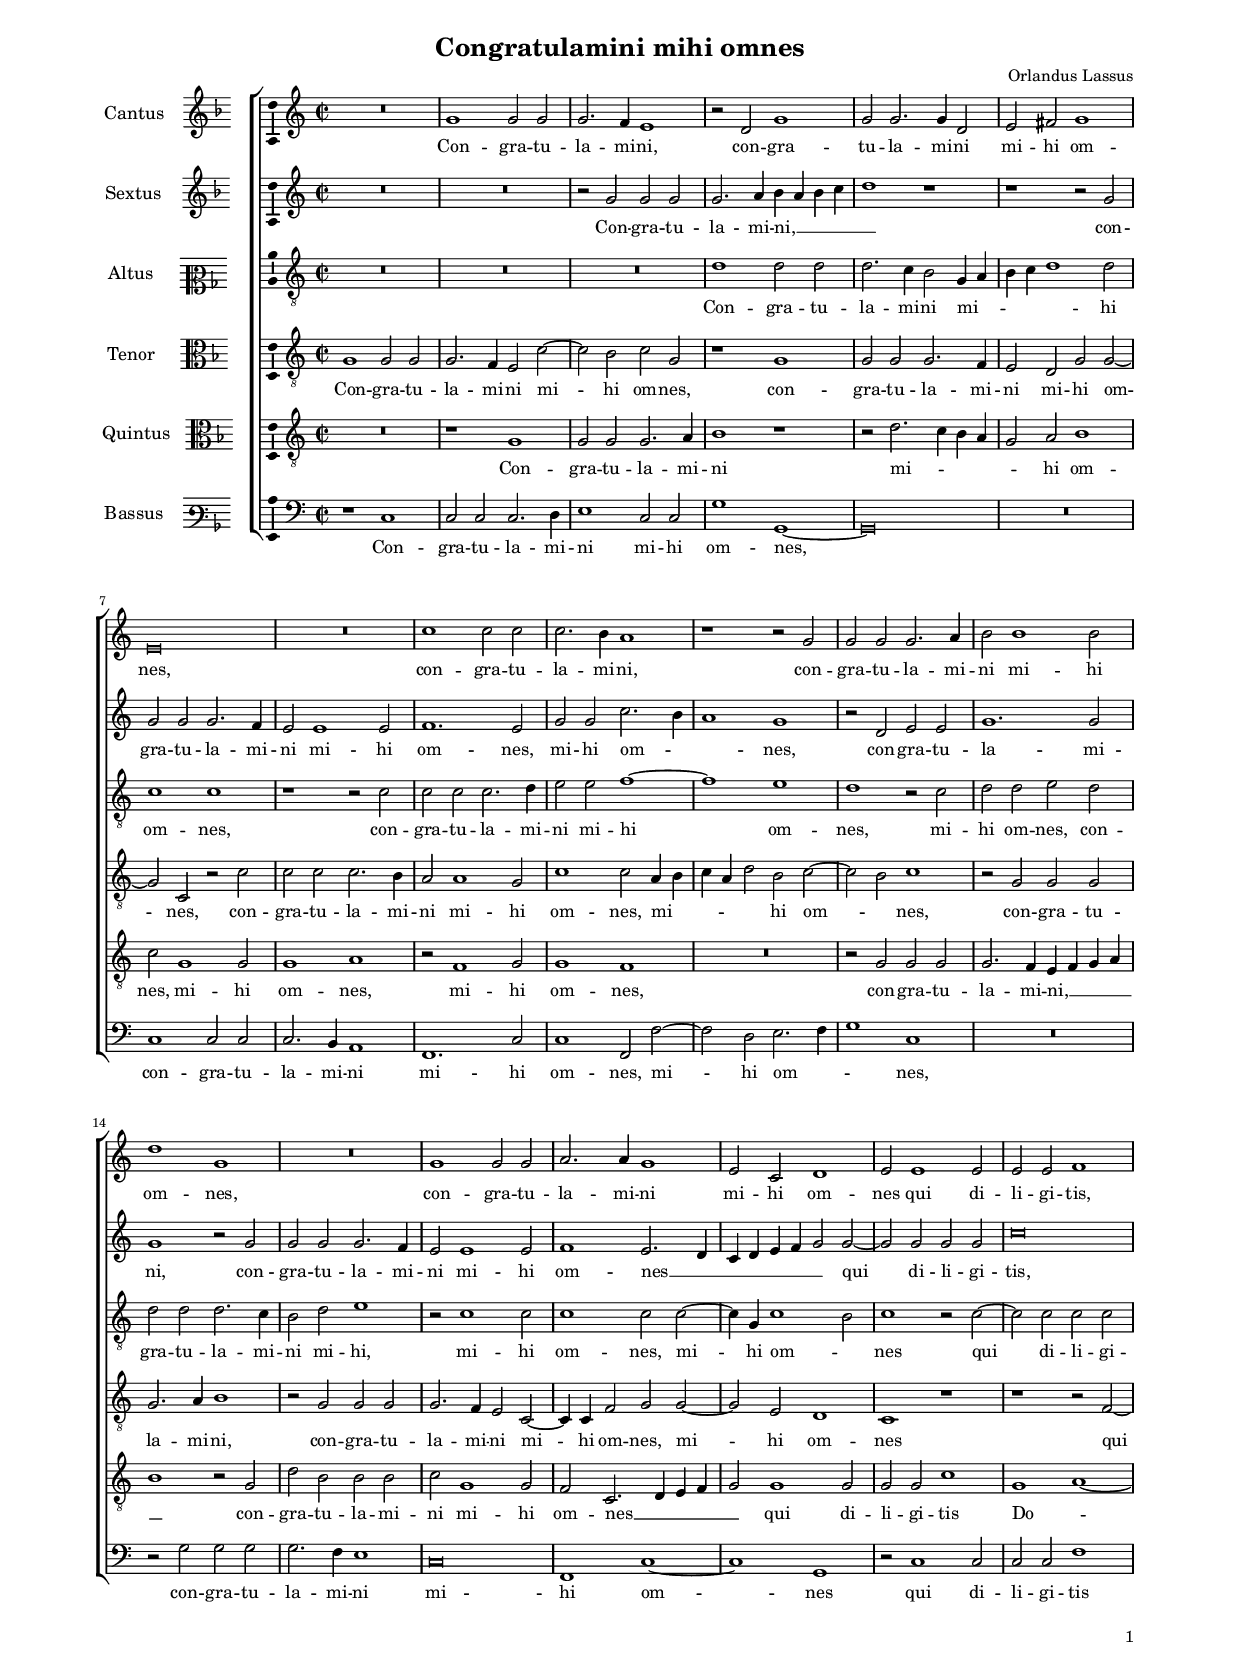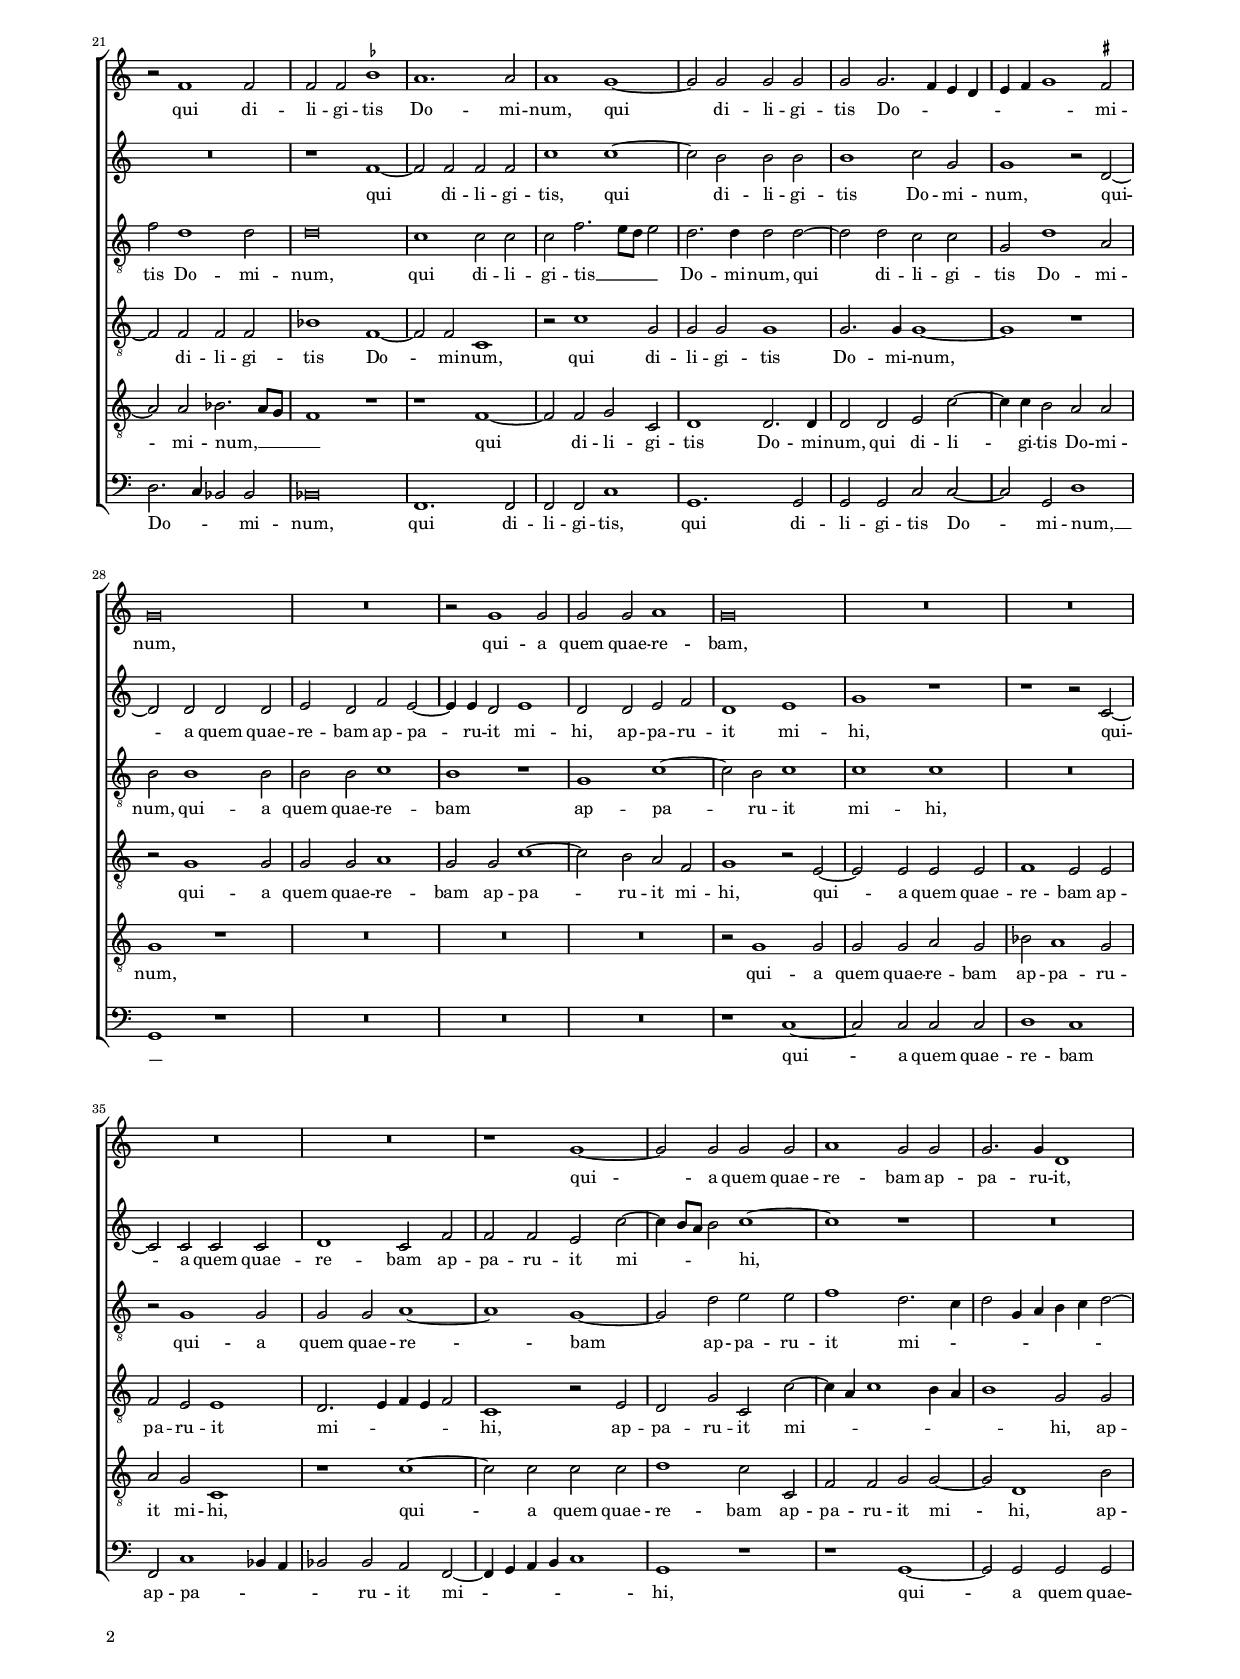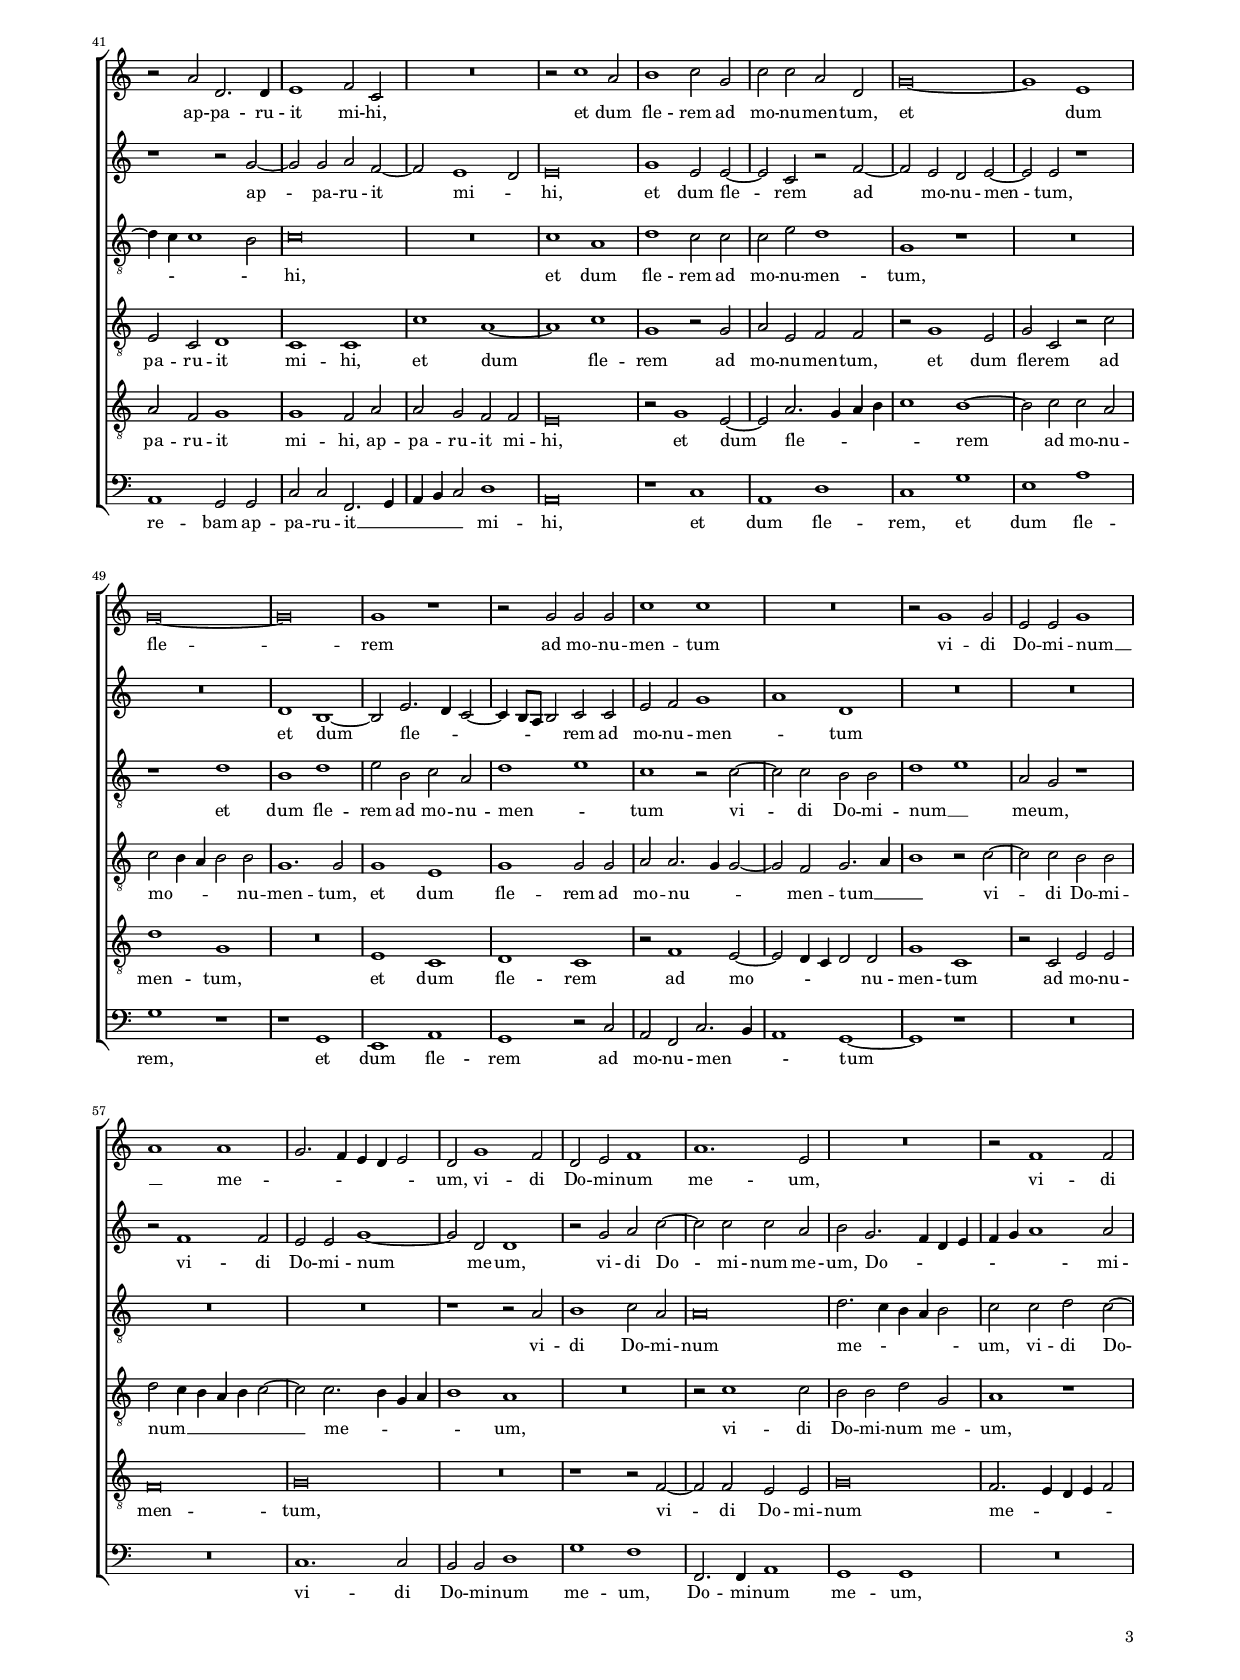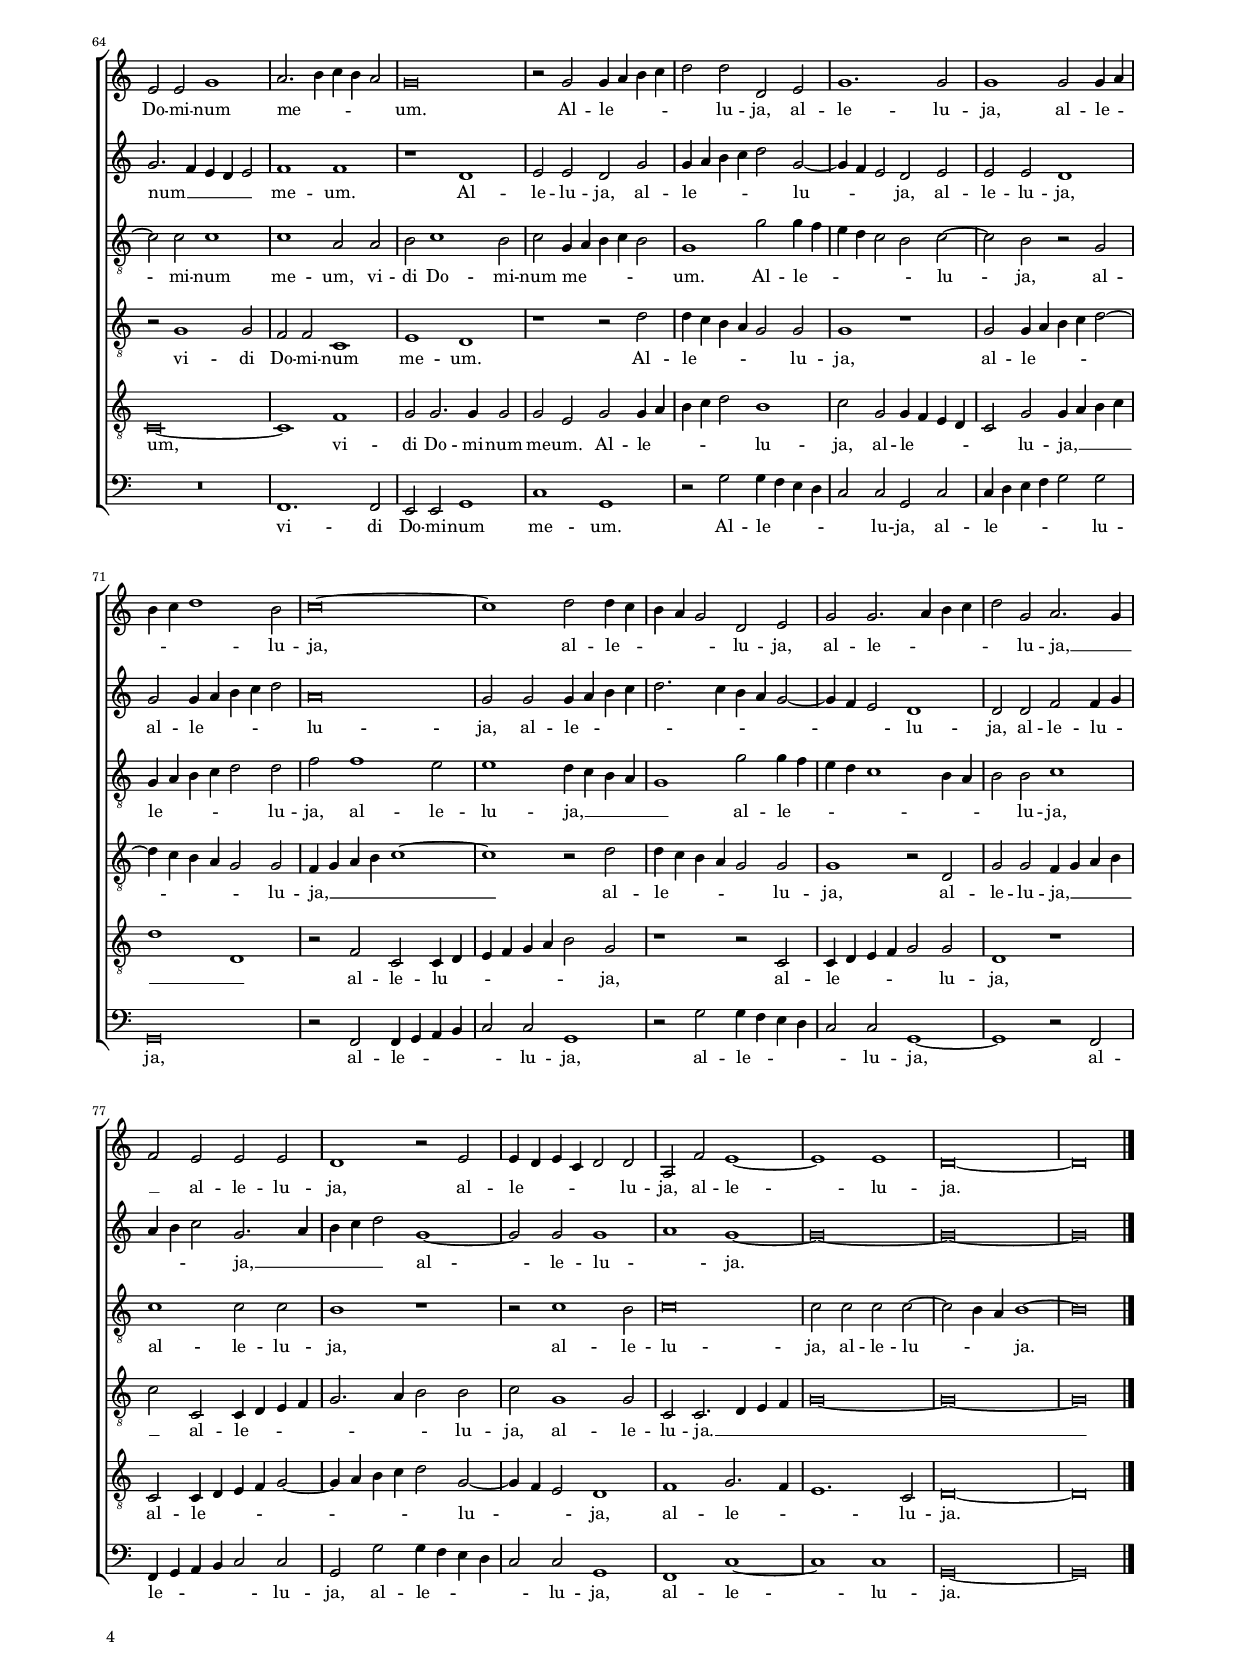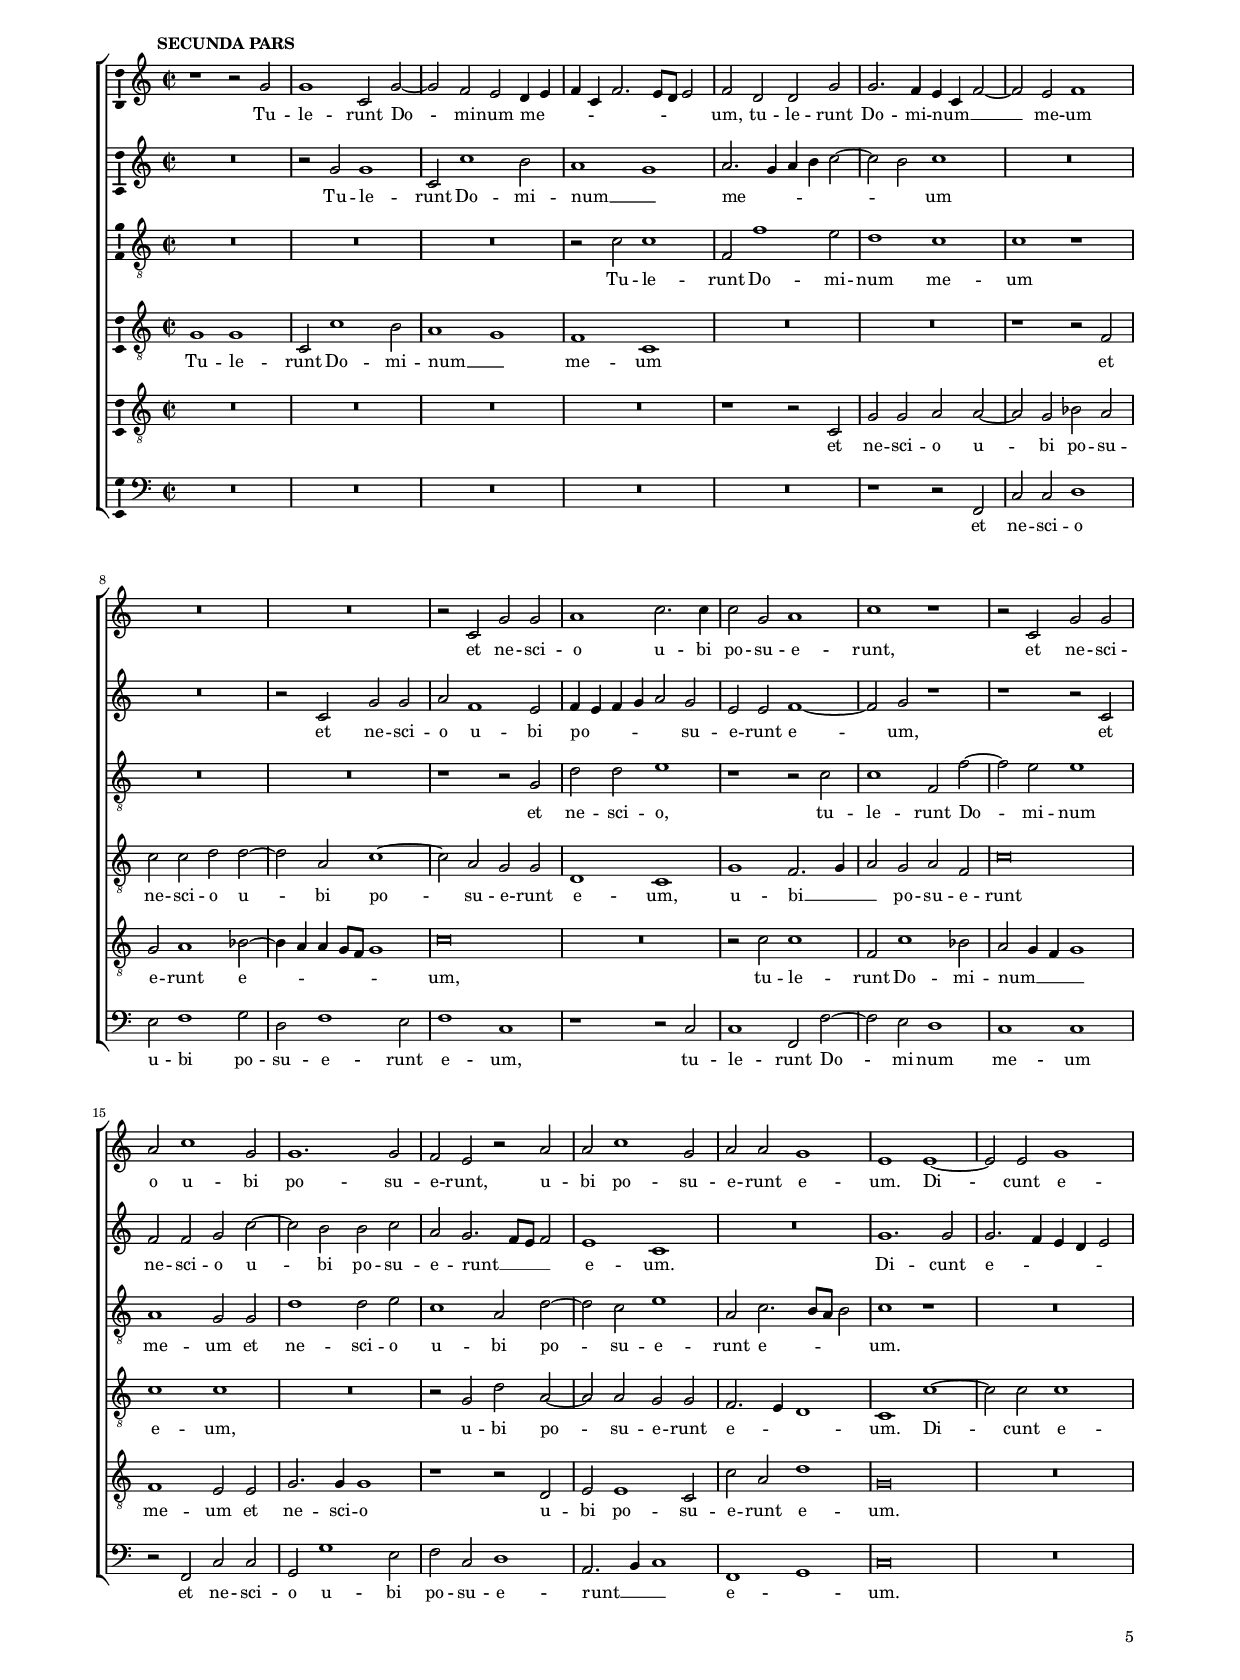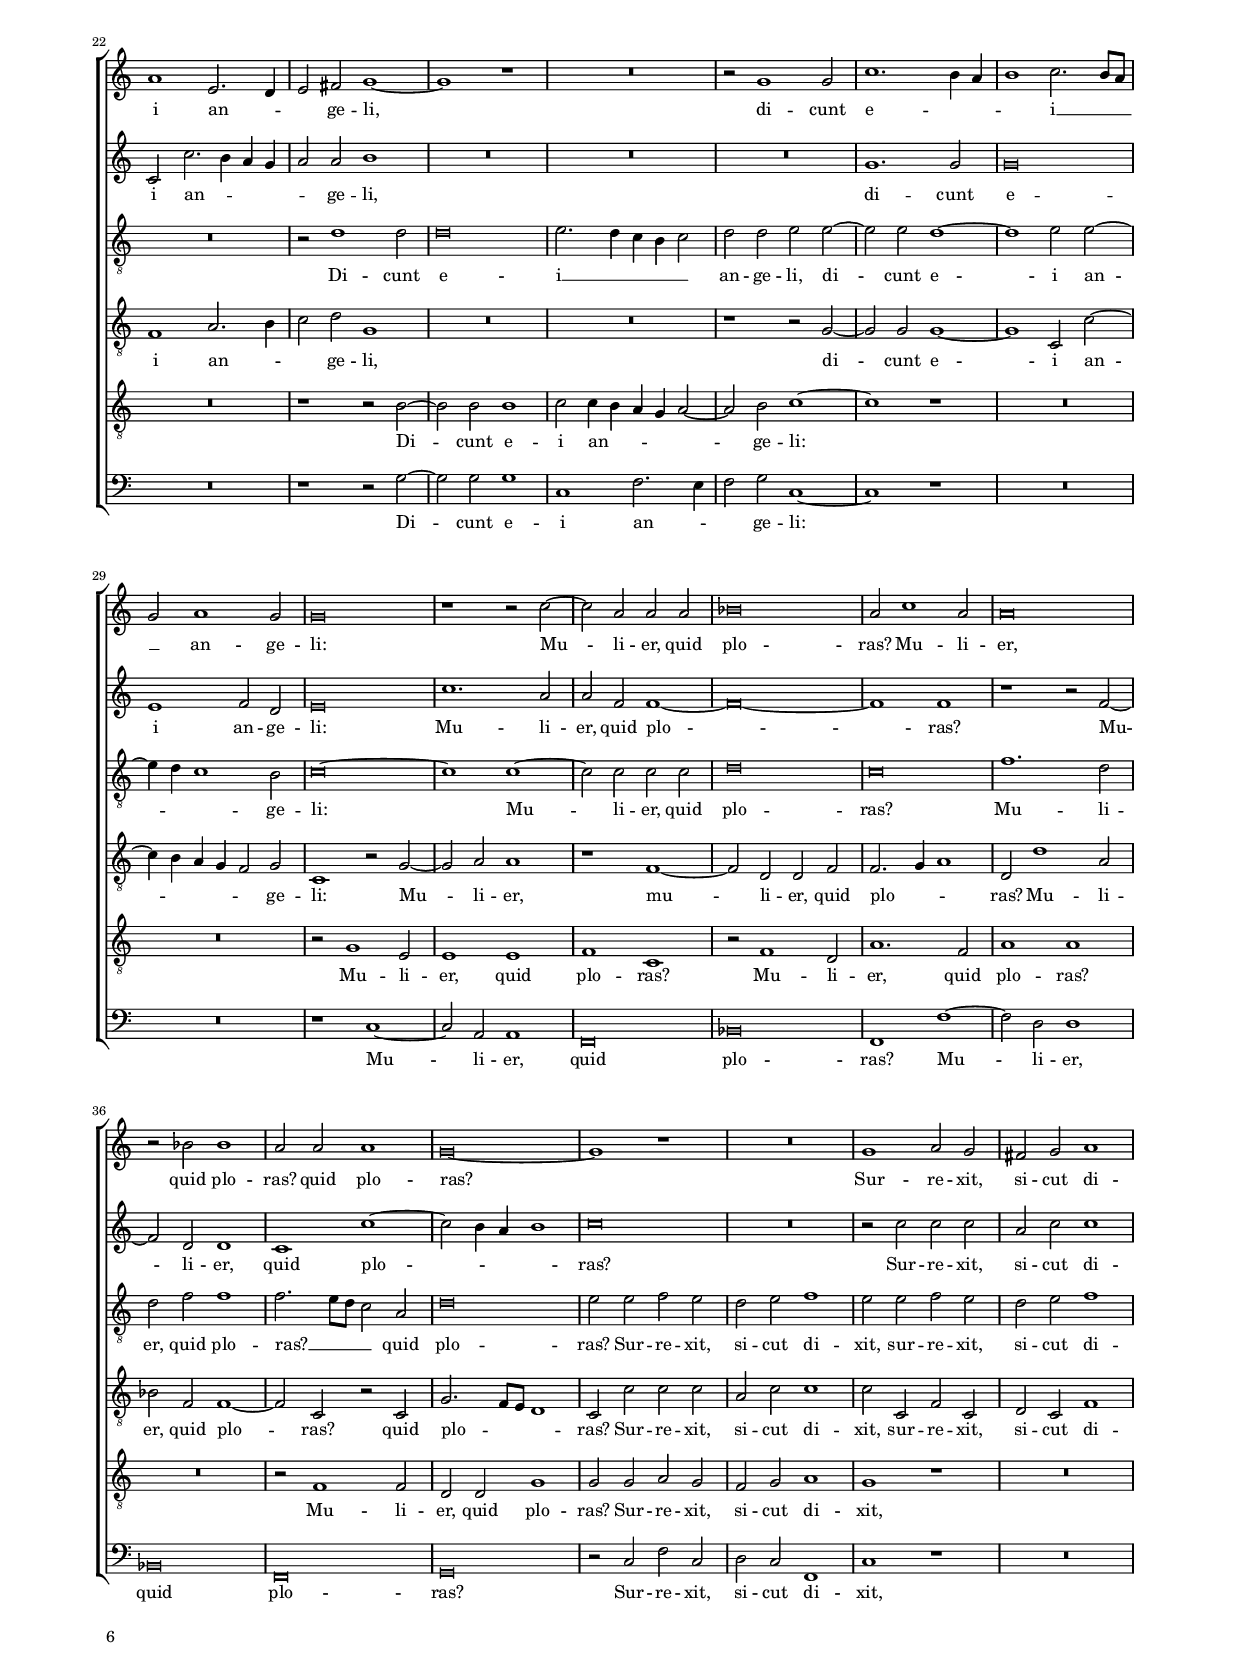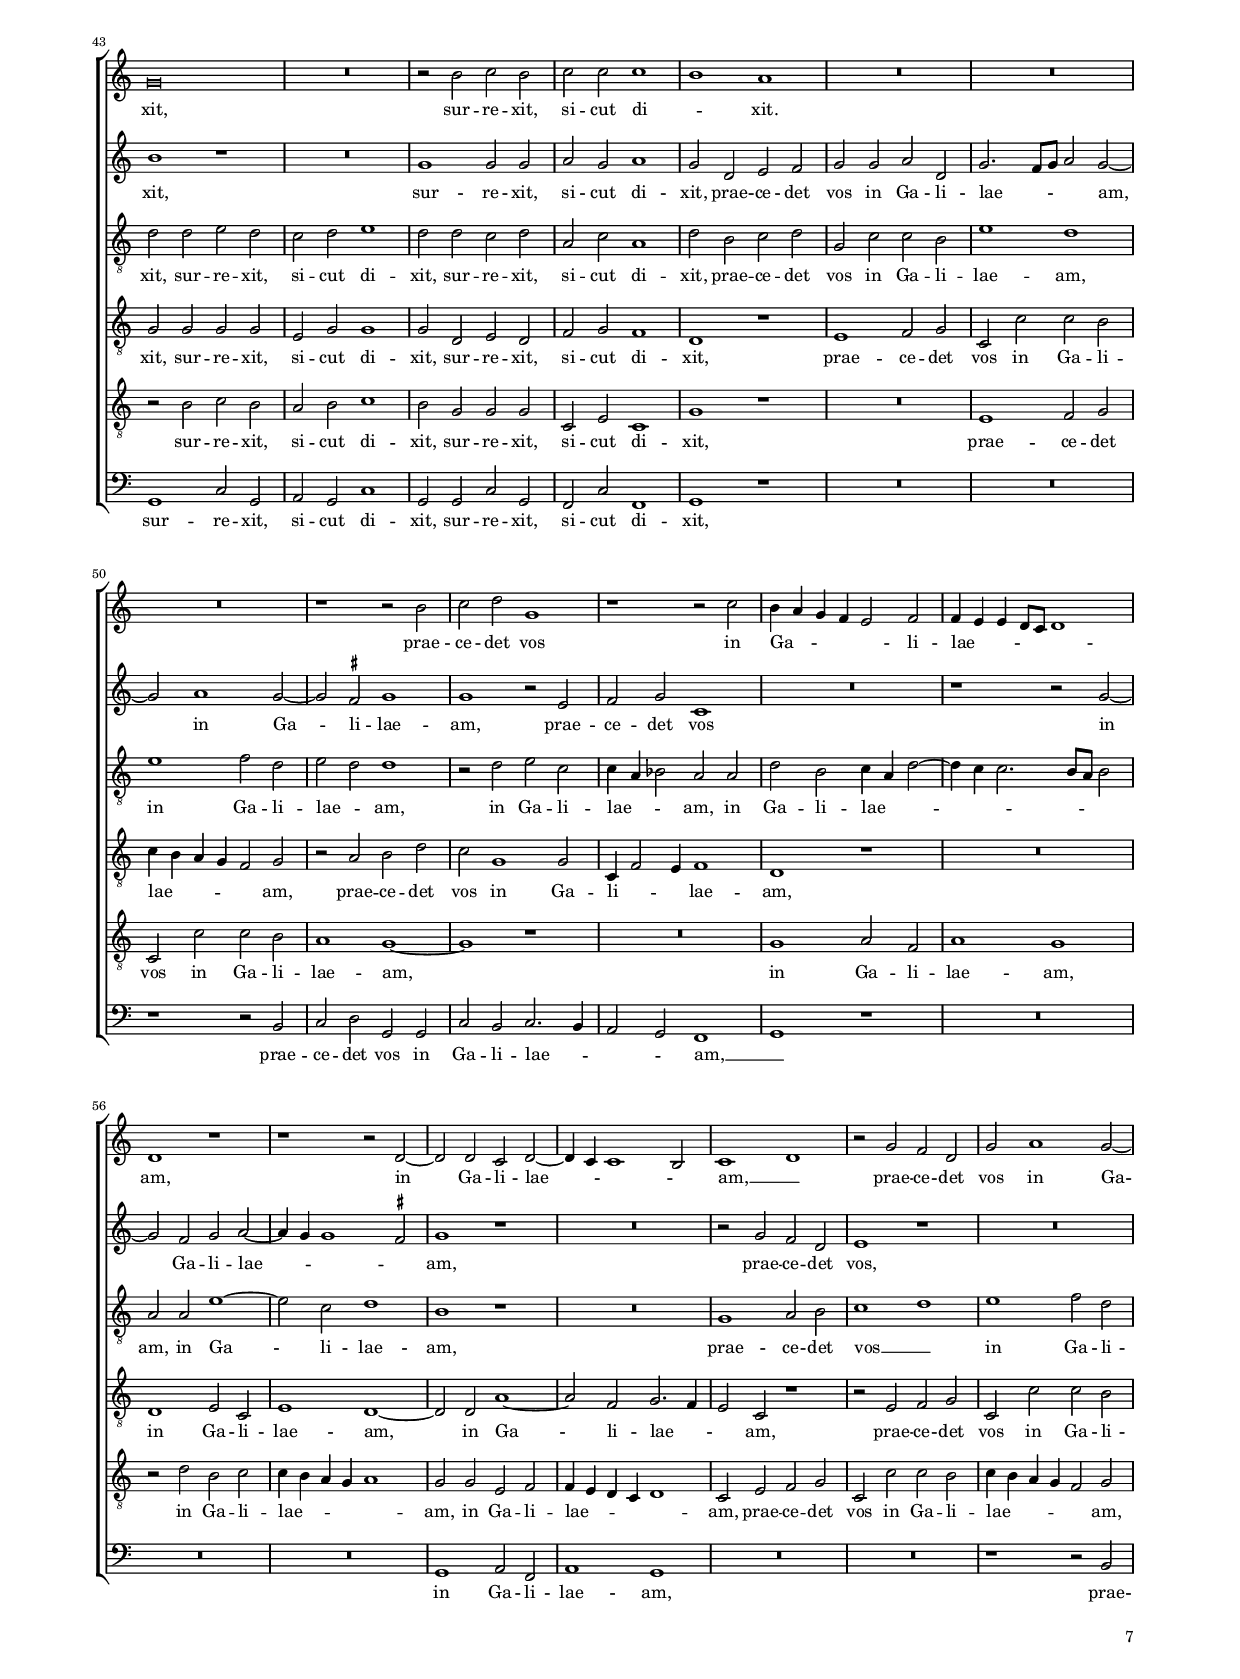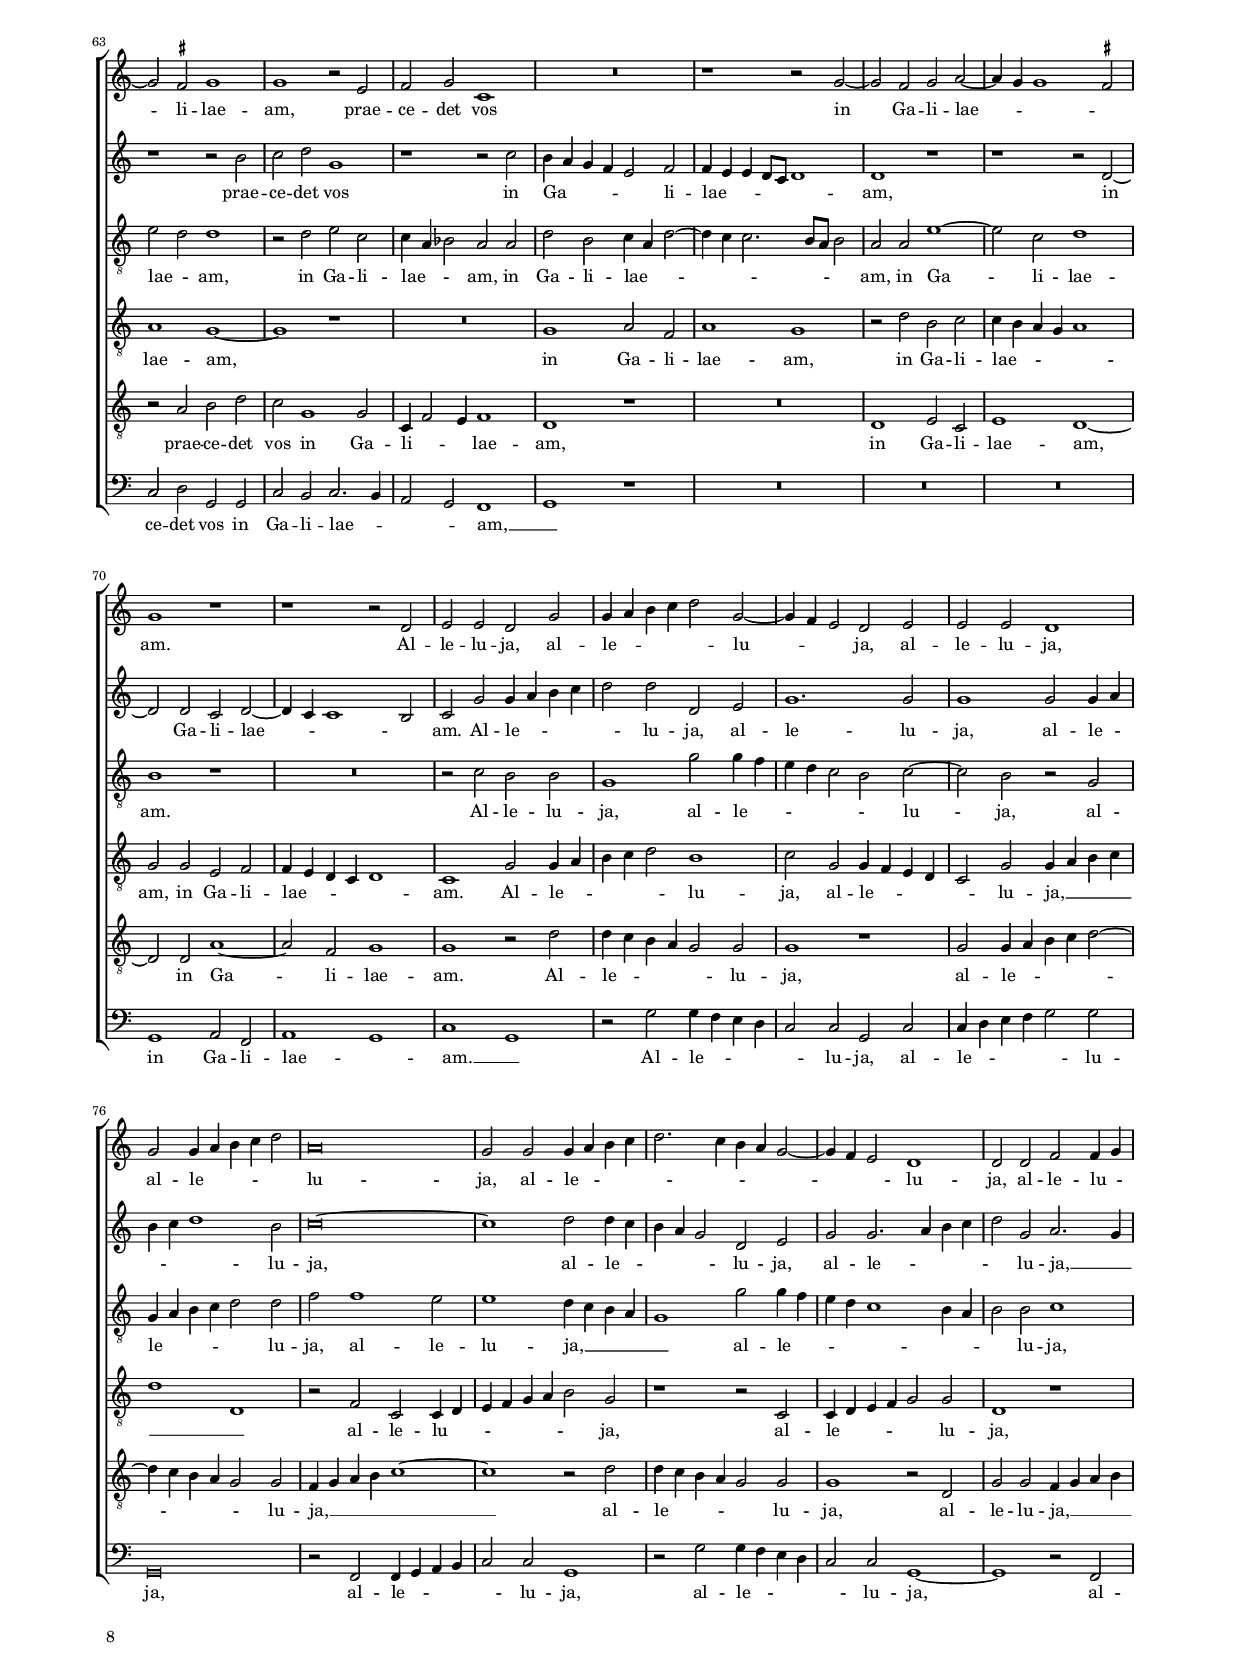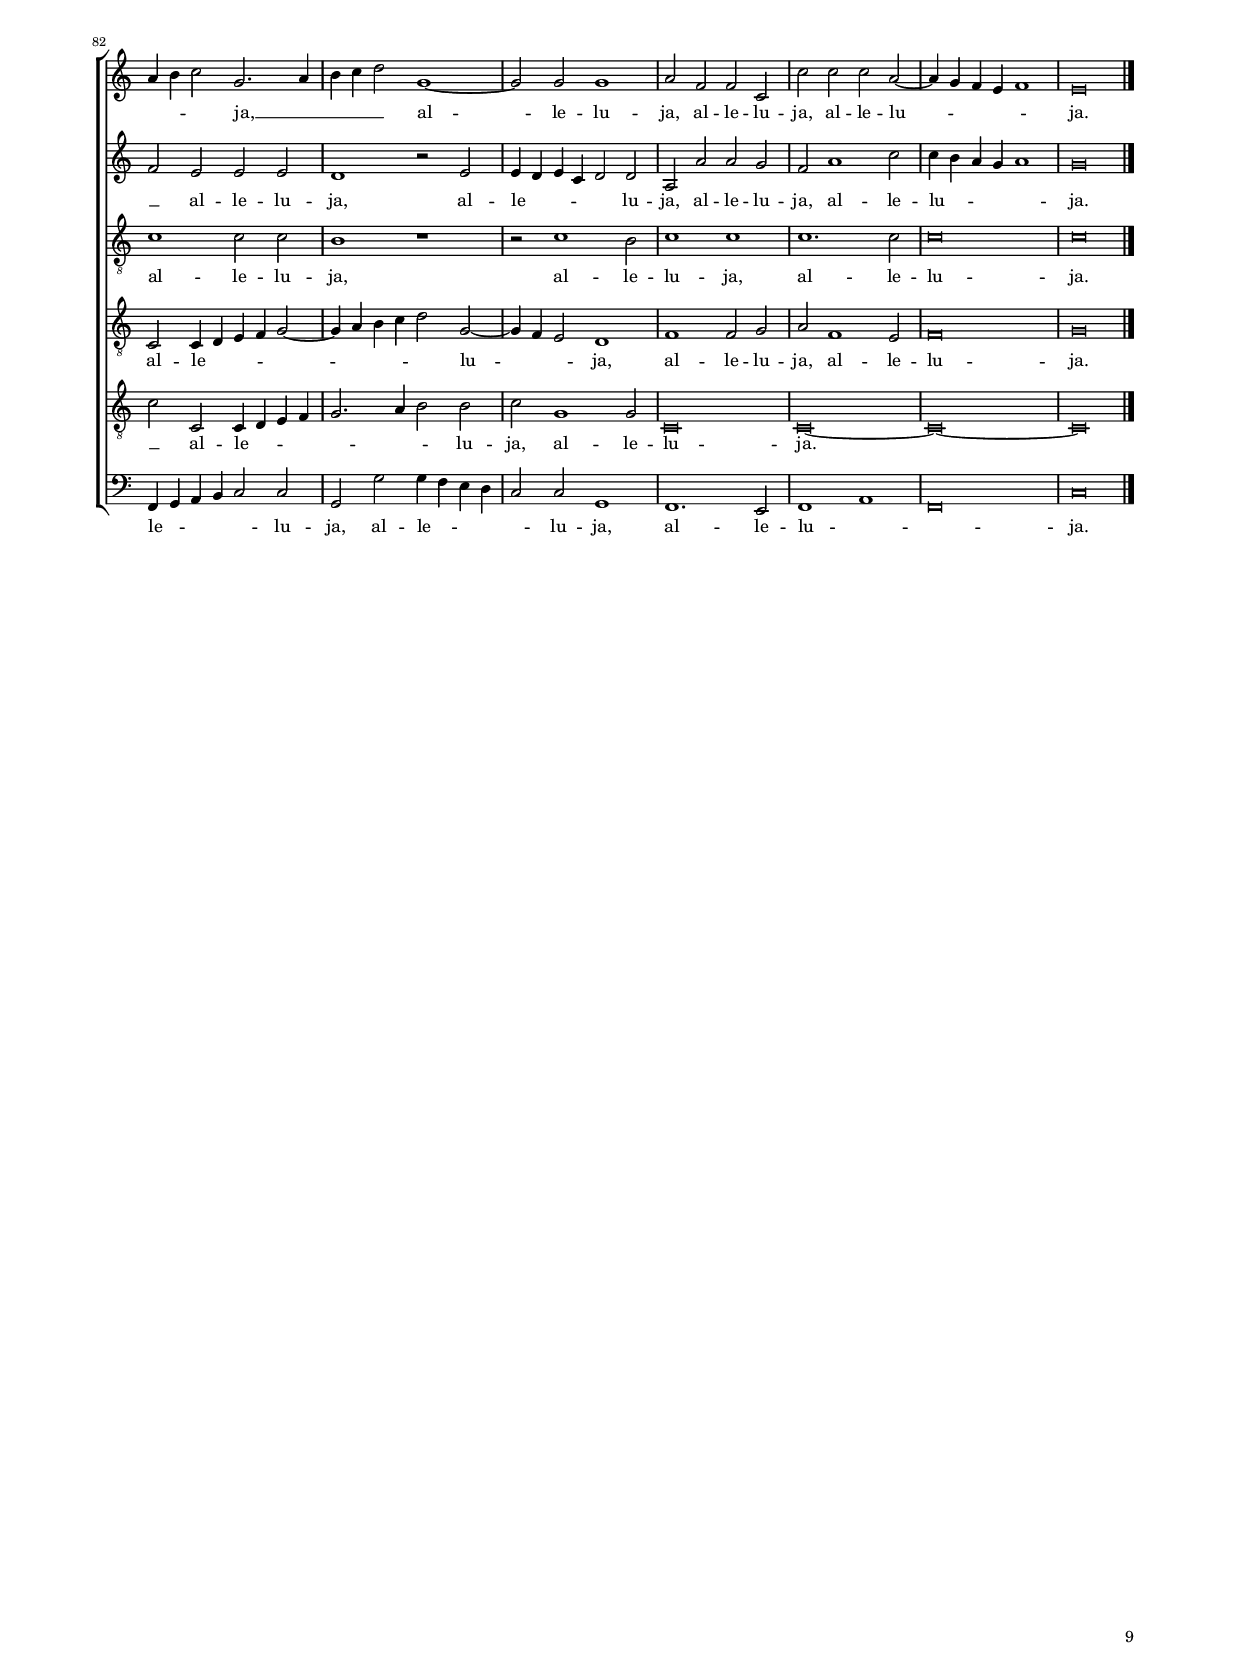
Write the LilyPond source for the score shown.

\header
{
  title="Congratulamini mihi omnes"
  composer="Orlandus Lassus"
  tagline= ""
}

\version "2.22.0"
\include "deutsch.ly"
#(set-global-staff-size 14)
#(ly:set-option 'point-and-click #f)

	


	ficta = { \once \set suggestAccidentals = ##t }
	
	forget = #(define-music-function (music) (ly:music?) #{
		\accidentalStyle forget
		$music
		\accidentalStyle default
		#})
    
    m = \melisma
    me = \melismaEnd


\paper
	{
	top-margin = 1.5 \cm
	bottom-margin = 0.9 \cm
	left-margin = 1.8 \cm
	right-margin = 1.8 \cm
	ragged-bottom = ##f
	ragged-last-bottom = ##t
	print-page-number = ##f
	score-system-spacing = #'((basic-distance . 17) (minimum-distance . 14) (padding . 5) (strechability . 250))
	system-system-spacing = #'((basic-distance . 17) (minimum-distance . 14) (padding . 5) (strechability . 250))
    oddFooterMarkup=\markup   \fill-line { "" \fromproperty #'page:page-number-string }
    evenFooterMarkup=\markup  \fill-line { \fromproperty #'page:page-number-string "" }
    last-bottom-spacing = #'((basic-distance . 12) (minimum-distance . 7) (padding . 4))
%	systems-per-page = 3
%	min-systems-per-page = 3
	}
    

global = {
	\key f \major
	\time 2/2 \set Score.measureLength = #(ly:make-moment 2/1)
    \set Score.tempoHideNote = ##t
    \tempo 2 = 90
    \skip 1*2*83 \bar "|."  % \pageBreak
	}
    
    
incipitcantus = \markup { \score {
	{
	\set Staff.instrumentName = \markup { \fontsize #1 "Cantus" }
	\key f \major
	\clef violin
	s4 \bar ""
	}
	\layout  {
	raggedright = ##t
	indent = 1.6 \cm
	line-width = 2.4 \cm
	\context { \Staff \remove Time_signature_engraver }
	\override Staff.Clef.Y-extent = #'(0 . 0)
	}} \hspace #1 }
	

incipitsextus = \markup { \score {
	{
	\set Staff.instrumentName = \markup { \fontsize #1 "Sextus" }
	\key f \major
	\clef violin
	s4 \bar ""
	}
	\layout  {
	raggedright = ##t
	indent = 1.6 \cm
	line-width = 2.4 \cm
	\context { \Staff \remove Time_signature_engraver }
	\override Staff.Clef.Y-extent = #'(0 . 0)
	}} \hspace #1 }
      
      
incipitaltus = \markup { \score {
	{
	\set Staff.instrumentName = \markup { \fontsize #1 "Altus" }
	\key f \major
	\clef mezzosoprano
	s4 \bar ""
	}
	\layout  {
	raggedright = ##t
	indent = 1.6 \cm
	line-width = 2.4 \cm
	\context { \Staff \remove Time_signature_engraver }
	\override Staff.Clef.Y-extent = #'(0 . 0)
	}} \hspace #1 }


incipittenor = \markup { \score {
	{
	\set Staff.instrumentName = \markup { \fontsize #1 "Tenor" }
	\key f \major
	\clef alto
	s4 \bar ""
	}
	\layout  {
	raggedright = ##t
	indent = 1.6 \cm
	line-width = 2.4 \cm
	\context { \Staff \remove Time_signature_engraver }
	\override Staff.Clef.Y-extent = #'(0 . 0)
	}} \hspace #1 }
      
      
incipitquintus = \markup { \score {
	{
	\set Staff.instrumentName = \markup { \fontsize #1 "Quintus" }
	\key f \major
	\clef alto
	s4 \bar ""
	}
	\layout  {
	raggedright = ##t
	indent = 1.6 \cm
	line-width = 2.4 \cm
	\context { \Staff \remove Time_signature_engraver }
	\override Staff.Clef.Y-extent = #'(0 . 0)
	}} \hspace #1 }
      
      
incipitbassus = \markup { \score {
	{
	\set Staff.instrumentName = \markup { \fontsize #1 "Bassus" }
	\key f \major
	\clef varbaritone
	s4 \bar ""
	}
	\layout  {
	raggedright = ##t
	indent = 1.6 \cm
	line-width = 2.4 \cm
	\context { \Staff \remove Time_signature_engraver }
	\override Staff.Clef.Y-extent = #'(0 . 0)
	}} \hspace #1 }


cantus = \relative c''
	{
	R\breve
	c1 c2 c
	c2. b4 a1
	r2 g c1
%5
	c2 c2. c4 g2 |
	a2 h c1
	a\breve
	R\breve
	f'1 f2 f
%10
	f2. e4 d1 |
	r1 r2 c
	c2 c c2. d4
	e2 e1 e2
	g1 c,
%15
	R\breve |
	c1 c2 c
	d2. d4 c1
	a2 f g1
	a2 a1 a2
%20
	a2 a b1 |
	r2 b1 b2
	b2 b \ficta es1
	d1. d2
	d1 c~
%25
	c2 c c c |
	c2 c2. \m b4 a g
	a4 b c1 \me \ficta h2
	c\breve
	R\breve
%30
	r2 c1 c2 |
	c2 c d1
	c\breve
	R\breve
	R\breve
%35
	R\breve |
	R\breve
	r1 c~
	c2 c c c
	d1 c2 c
%40
	c2. c4 g1 |
	r2 d' g,2. g4
	a1 b2 f
	R\breve
	r2 f'1 d2
%45
	e1 f2 c |
	f2 f d g,
	c\breve~
	c1 a
	c\breve~
%50
	c\breve |
	c1 r
	r2 c c c
	f1 f
	R\breve
%55
	r2 c1 c2 |
	a2 a c1 \m
	d1 \me d1 \m
	c2. b4 a g a2 \me
	g2 c1 b2
%60
	g2 a b1 |
	d1. a2
	R\breve
	r2 b1 b2
	a2 a c1
%65
	d2. \m e4 f e d2 \me
	c\breve
	r2 c c4 \m d e f
	g2 \me g g, a
	c1. c2
%70
	c1 c2 c4 \m d |
	e4 f g1 \me e2
	f\breve~
	f1 g2 g4 \m f
	e4 d c2 \me g a
%75
	c2 c2. \m d4 e f |
	g2 \me c, d2. \m c4
	b2 \me a a a
	g1 r2 a
	a4 \m g a f g2 \me g
%80
	d2 b' a1~ | 
	a1 a
	g\breve~
	g\breve
	}
	

sextus = \relative c''
	{
	R\breve
	R\breve
	r2 c c c
	c2. d4 e \m d e f
%5
	g1 \me r |
	r1 r2 c,
	c2 c c2. b4
	a2 a1 a2
	b1. a2
%10
	c2 c f2. \m e4 |
	d1 \me c
	r2 g a a
	c1. c2
	c1 r2 c
%15
	c2 c c2. b4 |
	a2 a1 a2
	b1 a2. \m g4
	f4 g a b c2 \me c~
	c2 c c c
%20
	f\breve |
	R\breve
	r1 b,~
	b2 b b b
	f'1 f~
%25
	f2 e e e |
	e1 f2 c
	c1 r2 g~
	g2 g g g
	a2 g b a~
%30
	a4 a g2 a1 |
	g2 g a b
	g1 a
	c1 r
	r1 r2 f,~
%35
	f2 f f f |
	g1 f2 b
	b2 b a f'~
	f4 \m e8 d e2 \me f1~
	f1 r
%40
	R\breve |
	r1 r2 c~
	c2 c d b~
	b2 a1 \m g2 \me
	a\breve
%45
	c1 a2 a~ |
	a2 f r b~
	b2 a g a~
	a2 a r1
	R\breve
%50
	g1 e~ |
	e2 a2. \m g4 f2~
	f4 e8 d e2 \me f f
	a2 b c1 \m
	d1 \me g,
%55
	R\breve |
	R\breve
	r2 b1 b2
	a2 a c1~
	c2 g g1
%60
	r2 c d f~ |
	f2 f f d
	e2 c2. \m b4 g a
	b4 c d1 \me d2
	c2. \m b4 a g a2 \me
%65
	b1 b | 
	r1 g
	a2 a g c
	c4 \m d e f g2 \me c,~
	c4 \m b a2 \me g a
%70
	a2 a g1 |
	c2 c4 \m d e f g2 \me
	d\breve
	c2 c c4 \m d e f
	g2. f4 e d c2~
%75
	c4 b a2 \me g1 |
	g2 g b b4 \m c
	d4 e f2 \me c2. \m d4
	e4 f g2 \me c,1~
	c2 c c1 \m
%80
	d1 \me c1~
	c\breve~
	c\breve~
	c\breve
	}

altus = \relative c'
  {
	R\breve
	R\breve
	R\breve
	g'1 g2 g
%5
	g2. f4 e2 c4 \m d |
	e4 f g1 \me g2
	f1 f
	r1 r2 f
	f2 f f2. g4
%10
	a2 a b1~ |
	b1 a
	g1 r2 f
	g2 g a g
	g2 g g2. f4
%15
	e2 g a1 |
	r2 f1 f2
	f1 f2 f~
	f4 c f1 \m e2 \me
	f1 r2 f~
%20
	f2 f f f |
	b2 g1 g2
	g\breve
	f1 f2 f
	f2 b2. \m a8 g a2 \me
%25
	g2. g4 g2 g~ |
	g2 g f f
	c2 g'1 d2
	e2 e1 e2
	e2 e f1
%30
	e1 r |
	c1 f~
	f2 e f1
	f1 f
	R\breve
%35
	r2 c1 c2 |
	c2 c d1~
	d1 c~
	c2 g' a a
	b1 g2. \m f4
%40
	g2 c,4 d e f g2~ |
	g4 f f1 e2 \me
	f\breve
	R\breve
	f1 d
%45
	g1 f2 f |
	f2 a g1
	c,1 r
	R\breve
	r1 g'1
%50
	e1 g |
	a2 e f d
	g1 \m a \me
	f1 r2 f~
	f2 f e e
%55
	g1 \m a \me |
	d,2 c r1
	R\breve
	R\breve
	r1 r2 d
%60
	e1 f2 d |
	d\breve
	g2. \m f4 e d e2 \me 
	f2 f g f~
	f2 f f1
%65
	f1 d2 d |
	e2 f1 e2
	f2 c4 \m d e f e2 \me
	c1 c'2 c4 \m b
	a4 g f2 e \me f2~
%70
	f2 e2 r c |
	c4 \m d e f g2 \me g
	b2 b1 a2
	a1 g4 \m f e d
	c1 \me c'2 c4 \m b
%75
	a4 g f1 e4 d |
	e2 \me e f1
	f1 f2 f
	e1 r
	r2 f1 e2
%80
	f\breve |
	f2 f f f~
	f2 \m e4 d \me e1~
	e\breve
	}


tenor = \relative c'
	{
	c1 c2 c
	c2. b4 a2 f'~
	f2 e f c
	r1 c
%5
	c2 c c2. b4 |
	a2 g c c~
	c2 f, r f'
	f2 f f2. e4
	d2 d1 c2
%10
	f1 f2 d4 \m e |
	f4 d g2 \me e f~
	f2 \m e \me f1
	r2 c c c
	c2. d4 e1
%15
	r2 c c c |
	c2. b4 a2 f~
	f4 f b2 c c~
	c2 a g1
	f1 r
%20
	r1 r2 b~ |
	b2 b b b
	es1 b~
	b2 b f1
	r2 f'1 c2
%25
	c2 c c1 |
	c2. c4 c1~
	c1 r
	r2 c1 c2
	c2 c d1
%30
	c2 c f1~
	f2 e d b
	c1 r2 a~
	a2 a a a
	b1 a2 a
%35
	b2 a a1 |
	g2. \m a4 b a b2 \me
	f1 r2 a
	g2 c f, f'2~
	f4 \m d f1 e4 d
%40
	e1 \me c2 c |
	a2 f g1
	f1 f
	f'1 d~
	d1 f
%45
	c1 r2 c |
	d2 a b b
	r2 c1 a2
	c2 f, r f'
	f2 \m e4 d e2 \me e
%50
	c1. c2 |
	c1 a
	c1 c2 c
	d2 d2. \m c4 c2~
	c2 \me b c2. \m d4
%55
	e1 \me r2 f~ |
	f2 f e e
	g2 \m f4 e d e f2~
	f2 \me f2. \m e4 c d
	e1 \me d
%60
	R\breve |
	r2 f1 f2
	e2 e g c,
	d1 r
	r2 c1 c2
%65
	b2 b f1 |
	a1 g
	r1 r2 g'
	g4 \m f e d c2 \me c
	c1 r
%70
	c2 c4 \m d e f g2~ |
	g4 f e d c2 \me c
	b4 \m c d e f1~
	f1 \me r2 g
	g4 \m f e d c2 \me c
%75
	c1 r2 g |
	c2 c b4 \m c d e
	f2 \me f, f4 \m g a b
	c2. d4 e2 \me e
	f2 c1 c2
%80
	f,2 f2. \m g4 a b |
	c\breve~
	c\breve~
	c\breve \me
	}

	
quintus = \relative c'
	{
	R\breve
	r1 c
	c2 c c2. d4
	e1 r
%5
	r2 g2. \m f4 e d |
	c2 \me d e1
	f2 c1 c2
	c1 d
	r2 b1 c2
%10
	c1 b |
	R\breve
	r2 c c c
	c2. b4 a \m b c d
	e1 \me r2 c
%15
	g'2 e e e |
	f2 c1 c2
	b2 f2. \m g4 a b
	c2 \me c1 c2
	c2 c f1
%20
	c1 \m d~ |
	d2 \me d es2. \m d8 c
	b1 \me r
	r1 b~
	b2 b c f,
%25
	g1 g2. g4 |
	g2 g a f'~
	f4 f e2 d d
	c1 r
	R\breve
%30
	R\breve |
	R\breve
	r2 c1 c2
	c2 c d c
	es2 d1 c2
%35
	d2 c f,1 |
	r1 f'~
	f2 f f f
	g1 f2 f,
	b2 b c c~
%40
	c2 g1 e'2 |
	d2 b c1
	c1 b2 d
	d2 c b b
	a\breve
%45
	r2 c1 a2~ |
	a2 d2. \m c4 d e
	f1 \me e~
	e2 f f d
	g1 c,
%50
	R\breve |
	a1 f
	g1 f
	r2 b1 a2~
	a2 \m g4 f g2 \me g
%55
	c1 f, |
	r2 f a a
	b\breve
	c\breve
	R\breve
%60
	r1 r2 b~ |
	b2 b a a
	c\breve
	b2. \m a4 g a b2 \me
	f\breve~
%65
	f1 b |
	c2 c2. c4 c2
	c2 a c c4 \m d
	e4 f g2 \me e1
	f2 c c4 \m b a g
%70
	f2 \me c' c4 \m d e f |
	g1 g, \me
	r2 b f f4 \m g
	a4 b c d e2 \me c
	r1 r2 f,
%75
	f4 \m g a b c2 \me c |
	g1 r
	f2 f4 \m g a b c2~
	c4 d e f g2 \me c,~
	c4 \m b a2 \me g1
%80
	b1 c2. \m b4 |
	a1. \me f2
	g\breve~
	g\breve
	}


bassus = \relative c
	{
	r1 f
	f2 f f2. g4
	a1 f2 f
	c'1 c,~
%5
	c\breve |
	R\breve
	f1 f2 f
	f2. e4 d1
	b1. f'2
%10
	f1 b,2 b'~ |
	b2 g a2. \m b4
	c1 \me f,
	R\breve
	r2 c'2 c c
%15
	c2. b4 a1 |
	f\breve
	b,1 f'~
	f1 c
	r2 f1 f2
%20
	f2 f b1 |
	g2. \m f4 es2 \me es
	es\breve
	b1. b2
	b2 b f'1
%25
	c1. c2 |
	c2 c f f~
	f2 c g'1 \m
	c,1 \me r
	R\breve
%30
	R\breve |
	R\breve
	r1 f~
	f2 f f f
	g1 f
%35
	b,2 f'1 \m es4 d
	es2 \me es d b~
	b4 \m c d e f1 \me
	c1 r
	r1 c~
%40
	c2 c c c |
	d1 c2 c
	f2 f b,2. \m c4
	d4 e f2 \me g1
	d\breve
%45
	r1 f |
	d1 g
	f1 c'
	a1 d
	c1 r
%50
	r1 c, |
	a1 d
	c1 r2 f
	d2 b f'2. \m e4
	d1 \me c~
%55
	c1 r |
	R\breve
	R\breve
	f1. f2
	e2 e g1
%60
	c1 b |
	b,2. b4 d1
	c1 c
	R\breve
	R\breve
%65
	b1. b2 |
	a2 a c1
	f1 c
	r2 c' c4 \m b a g
	f2 \me f c f
%70
	f4 \m g a b c2 \me c |
	c,\breve
	r2 b b4 \m c d e
	f2 \me f c1
	r2 c' c4 \m b a g
%75
	f2 \me f c1~ |
	c1 r2 b
	b4 \m c d e f2 \me f
	c2 c' c4 \m b a g
	f2 \me f c1
%80
	b1 f'~ |
	f1 f
	c\breve~
	c\breve
	}
	
lyricscantus = \lyricmode {
	Con -- gra -- tu -- la -- mi -- ni,
	con -- gra -- tu -- la -- mi -- ni mi -- hi om -- nes,
	con -- gra -- tu -- la -- mi -- ni,
	con -- gra -- tu -- la -- mi -- ni mi -- hi om -- nes,
	con -- gra -- tu -- la -- mi -- ni mi -- hi om -- nes
	qui di -- li -- gi -- tis,
	qui di -- li -- gi -- tis Do -- mi -- num,
	qui di -- li -- gi -- tis Do -- mi -- num,
	qui -- a quem quae -- re -- bam,
	qui -- a quem quae -- re -- bam ap -- pa -- ru -- it,
	ap -- pa -- ru -- it mi -- hi,
	et dum fle -- rem ad mo -- nu -- men -- tum,
	et dum fle -- rem ad mo -- nu -- men -- tum
	vi -- di Do -- mi -- num __ me -- um,
	vi -- di Do -- mi -- num me -- um,
	vi -- di Do -- mi -- num me -- um.
	Al -- le -- lu -- ja,
	al -- le -- lu -- ja,
	al -- le -- lu -- ja,
	al -- le -- lu -- ja,
	al -- le -- lu -- ja, __
	al -- le -- lu -- ja,
	al -- le -- lu -- ja,
	al -- le -- lu -- ja.
	}

	
lyricssextus = \lyricmode {
	Con -- gra -- tu -- la -- mi -- ni, __
	con -- gra -- tu -- la -- mi -- ni mi -- hi om -- nes,
	mi -- hi om -- nes,
	con -- gra -- tu -- la -- mi -- ni,
	con -- gra -- tu -- la -- mi -- ni mi -- hi om -- nes __
	qui di -- li -- gi -- tis,
	qui di -- li -- gi -- tis,
	qui di -- li -- gi -- tis Do -- mi -- num,
	qui -- a quem quae -- re -- bam ap -- pa -- ru -- it mi -- hi,
	ap -- pa -- ru -- it mi -- hi,
	qui -- a quem quae -- re -- bam ap -- pa -- ru -- it mi -- hi,
	ap -- pa -- ru -- it mi -- hi,
	et dum fle -- rem ad mo -- nu -- men -- tum,
	et dum fle -- rem ad mo -- nu -- men -- tum
	vi -- di Do -- mi -- num me -- um,
	vi -- di Do -- mi -- num me -- um,
	Do -- mi -- num __ me -- um.
	Al -- le -- lu -- ja,
	al -- le -- lu -- ja,
	al -- le -- lu -- ja,
	al -- le -- lu -- ja,
	al -- le -- lu -- ja,
	al -- le -- lu -- ja, __
	al -- le -- lu -- ja.
	}
	
	
lyricsaltus = \lyricmode {
	Con -- gra -- tu -- la -- mi -- ni mi -- hi om -- nes,
	con -- gra -- tu -- la -- mi -- ni mi -- hi om -- nes,
	mi -- hi om -- nes,
	con -- gra -- tu -- la -- mi -- ni mi -- hi,
	mi -- hi om -- nes,
	mi -- hi om -- nes
	qui di -- li -- gi -- tis Do -- mi -- num,
	qui di -- li -- gi -- tis __ Do -- mi -- num,
	qui di -- li -- gi -- tis Do -- mi -- num,
	qui -- a quem quae -- re -- bam ap -- pa -- ru -- it mi -- hi,
	qui -- a quem quae -- re -- bam ap -- pa -- ru -- it mi -- hi,
	et dum fle -- rem ad mo -- nu -- men -- tum,
	et dum fle -- rem ad mo -- nu -- men -- tum
	vi -- di Do -- mi -- num __ me -- um,
	vi -- di Do -- mi -- num me -- um,
	vi -- di Do -- mi -- num me -- um,
	vi -- di Do -- mi -- num me -- um.
	Al -- le -- lu -- ja,
	al -- le -- lu -- ja,
	al -- le -- lu -- ja, __
	al -- le -- lu -- ja,
	al -- le -- lu -- ja,
	al -- le -- lu -- ja,
	al -- le -- lu -- ja.
	}
	

lyricstenor = \lyricmode {
	Con -- gra -- tu -- la -- mi -- ni mi -- hi om -- nes,
	con -- gra -- tu -- la -- mi -- ni mi -- hi om -- nes,
	con -- gra -- tu -- la -- mi -- ni mi -- hi om -- nes,
	mi -- hi om -- nes,
	con -- gra -- tu -- la -- mi -- ni,
	con -- gra -- tu -- la -- mi -- ni mi -- hi om -- nes,
	mi -- hi om -- nes
	qui di -- li -- gi -- tis Do -- mi -- num,
	qui di -- li -- gi -- tis Do -- mi -- num,
	qui -- a quem quae -- re -- bam ap -- pa -- ru -- it mi -- hi,
	qui -- a quem quae -- re -- bam ap -- pa -- ru -- it mi -- hi,
	ap -- pa -- ru -- it mi -- hi,
	ap -- pa -- ru -- it mi -- hi,
	et dum fle -- rem ad mo -- nu -- men -- tum,
	et dum fle -- rem ad mo -- nu -- men -- tum,
	et dum fle -- rem ad mo -- nu -- men -- tum __
	vi -- di Do -- mi -- num __ me -- um,
	vi -- di Do -- mi -- num me -- um,
	vi -- di Do -- mi -- num me -- um.
	Al -- le -- lu -- ja,
	al -- le -- lu -- ja, __
	al -- le -- lu -- ja,
	al -- le -- lu -- ja, __
	al -- le -- lu -- ja,
	al -- le -- lu -- ja. __
	}

	
lyricsquintus = \lyricmode {
	Con -- gra -- tu -- la -- mi -- ni mi -- hi om -- nes,
	mi -- hi om -- nes,
	mi -- hi om -- nes,
	con -- gra -- tu -- la -- mi -- ni, __
	con -- gra -- tu -- la -- mi -- ni mi -- hi om -- nes __
	qui di -- li -- gi -- tis Do -- mi -- num, __
	qui di -- li -- gi -- tis Do -- mi -- num,
	qui di -- li -- gi -- tis Do -- mi -- num,
	qui -- a quem quae -- re -- bam ap -- pa -- ru -- it mi -- hi,
	qui -- a quem quae -- re -- bam ap -- pa -- ru -- it mi -- hi,
	ap -- pa -- ru -- it mi -- hi,
	ap -- pa -- ru -- it mi -- hi,
	et dum fle -- rem ad mo -- nu -- men -- tum,
	et dum fle -- rem ad mo -- nu -- men -- tum
	ad mo -- nu -- men -- tum,
	vi -- di Do -- mi -- num me -- um,
	vi -- di Do -- mi -- num me -- um.
	Al -- le -- lu -- ja,
	al -- le -- lu -- ja, __
	al -- le -- lu -- ja,
	al -- le -- lu -- ja,
	al -- le -- lu -- ja,
	al -- le -- lu -- ja.
	}
	
	
lyricsbassus = \lyricmode {
	Con -- gra -- tu -- la -- mi -- ni mi -- hi om -- nes,
	con -- gra -- tu -- la -- mi -- ni mi -- hi om -- nes,
	mi -- hi om -- nes,
	con -- gra -- tu -- la -- mi -- ni mi -- hi om -- nes
	qui di -- li -- gi -- tis Do -- mi -- num,
	qui di -- li -- gi -- tis,
	qui di -- li -- gi -- tis Do -- mi -- num, __
	qui -- a quem quae -- re -- bam ap -- pa -- ru -- it mi -- hi,
	qui -- a quem quae -- re -- bam ap -- pa -- ru -- it __ mi -- hi,
	et dum fle -- rem,
	et dum fle -- rem,
	et dum fle -- rem ad mo -- nu -- men -- tum
	vi -- di Do -- mi -- num me -- um,
	Do -- mi -- num me -- um,
	vi -- di Do -- mi -- num me -- um.
	Al -- le -- lu -- ja,
	al -- le -- lu -- ja,
	al -- le -- lu -- ja,
	al -- le -- lu -- ja,
	al -- le -- lu -- ja,
	al -- le -- lu -- ja,
	al -- le -- lu -- ja.
	}
	

\score
{   
    \transpose f c {
	\new ChoirStaff \with { \override StaffGrouper.staff-staff-spacing.basic-distance = #12 }
	<<
	
	\new Staff << \global
	\new Voice="v1" {
		\set Staff.instrumentName=\incipitcantus
		\set Staff.midiInstrument = "reed organ"
		\clef "treble"
		\cantus }
	\new Lyrics \lyricsto "v1" {\lyricscantus }
	>>
	
	
	\new Staff << \global
	\new Voice="v6" {
		\set Staff.instrumentName=\incipitsextus
		\set Staff.midiInstrument = "reed organ"
		\clef "treble" 
		\sextus}
	\new Lyrics \lyricsto "v6" {\lyricssextus }
	>>

	
	\new Staff << \global
	\new Voice="v2" {
		\set Staff.instrumentName=\incipitaltus
		\set Staff.midiInstrument = "reed organ"
		\clef "G_8" 
		\altus}
	\new Lyrics \lyricsto "v2" {\lyricsaltus }
	>>

	
	\new Staff << \global
	\new Voice="v3" {
		\set Staff.instrumentName=\incipittenor
		\set Staff.midiInstrument = "reed organ"
		\clef "G_8"
		\tenor }
	\new Lyrics \lyricsto "v3" {\lyricstenor }
	>>
	
	
	\new Staff << \global
	\new Voice="v5" {
		\set Staff.instrumentName=\incipitquintus
		\set Staff.midiInstrument = "reed organ"
		\clef "G_8"
		\quintus}
	\new Lyrics \lyricsto "v5" {\lyricsquintus }
	>>
	
	
	\new Staff << \global
	\new Voice="v4" {
		\set Staff.instrumentName=\incipitbassus
		\set Staff.midiInstrument = "reed organ"
		\clef "bass" 
		\bassus }
	\new Lyrics \lyricsto "v4" {\lyricsbassus}
	>>
	
	>>
    } % transpose
		
	\layout
	{
	indent = 2.6 \cm
%	\context { \Lyrics \override VerticalAxisGroup.nonstaff-relatedstaff-spacing.padding = #2 }
%	\context { \Lyrics \override LyricText.font-size = #1 }
  	\context { \Staff \consists "Ambitus_engraver" }
	\context { \Staff \override TimeSignature.break-visibility = #end-of-line-invisible }
%	\context { \Staff \override InstrumentName.X-offset = #'-25 }
%	\context { \Voice \override Slur.transparent = ##t }
	\context { \Score \override BarNumber.padding = #2 }
	\context { \Voice \override NoteHead.style = #'baroque }
	}
	

\midi
	{
	}
	
}

%%%%%%%%%%%%%%%%%%%%  PARS SECUNDA


global = {
	\key f \major
	\time 2/2 \set Score.measureLength = #(ly:make-moment 2/1)
    \set Score.tempoHideNote = ##t
    \tempo 2 = 90
	\skip 1*2*88 \bar "|."
	}

	
cantus = \relative c''
	{
	r1 r2 c
	c1 f,2 c'~
	c2 b a g4 \m a
	b4 f b2. a8 g a2 \me
%5
	b2 g g c |
	c2. b4 a4 \m f b2~
	b2 \me a b1
	R\breve
	R\breve
%10
	r2 f c' c |
	d1 f2. f4
	f2 c d1
	f1 r
	r2 f, c' c
%15
	d2 f1 c2 |
	c1. c2
	b2 a r d
	d2 f1 c2
	d2 d c1
%20
	a1 a~
	a2 a c1 |
	d1 a2. \m g4
	a2 \me h c1~
	c1 r
%25
	R\breve
	r2 c1 c2 |
	f1. \m e4 d
	e1 \me f2. \m e8 d
	c2 \me d1 c2
%30
	c\breve
	r1 r2 f~ |
	f2 d d d
	es\breve
	d2 f1 d2
%35
	d\breve
	r2 es es1
	d2 d d1
	c\breve~
	c1 r
%40
	R\breve
	c1 d2 c |
	h2 c d1
	c\breve
	R\breve
%45
	r2 e f e
	f2 f f1 \m |
	e1 \me d
	R\breve
	R\breve
%50
	R\breve
	r1 r2 e |
	f2 g c,1
	r1 r2 f
	e4 \m d c b a2 \me b
%55
	b4 \m a a g8 f g1 \me
	g1 r |
	r1 r2 g~
	g2 g f g~
	g4 \m f f1 e2 \me
%60
	f1 \m g \me
	r2 c b g |
	c2 d1 c2~
	c2 \ficta h c1
	c1 r2 a
%65
	b2 c f,1
	R\breve |
	r1 r2 c'~
	c2 b c d~
	d4 \m c c1 \ficta h2 \me
%70
	c1 r
	r1 r2 g |
	a2 a g c
	c4 \m d e f g2 \me c,~
	c4 \m b a2 \me g a
%75
	a2 a g1
	c2 c4 \m d e f g2 \me
	d\breve
	c2 c c4 \m d e f
	g2. f4 e d c2~
%80
	c4 b a2 \me g1
	g2 g b b4 \m c |
	d4 e f2 \me c2. \m d4
	e4 f g2 \me c,1~
	c2 c c1
%85
	d2 b b f
	f'2 f f d~ |
	d4 \m c b a b1 \me
	a\breve
	}
	

sextus = \relative c''
	{
	R\breve
	r2 c c1
	f,2 f'1 e2
	d1 \m c \me
%5
	d2. \m c4 d e f2~ |
	f2 e \me f1
	R\breve
	R\breve
	r2 f, c' c
%10
	d2 b1 a2 |
	b4 \m a b c d2 \me c
	a2 a b1~
	b2 c r1
	r1 r2 f,
%15
	b2 b c f~ |
	f2 e e f
	d2 c2. \m b8 a b2 \me
	a1 f
	R\breve
%20
	c'1. c2 |
	c2. \m b4 a g a2 \me
	f2 f'2. \m e4 d c
	d2 \me d e1
	R\breve
%25
	R\breve |
	R\breve
	c1. c2
	c\breve
	a1 b2 g
%30
	a\breve |
	f'1. d2
	d2 b b1~
	b\breve~
	b1 b
%35
	r1 r2 b~ |
	b2 g g1
	f1 f'~
	f2 \m e4 d e1 \me
	f\breve
%40
	R\breve |
	r2 f f f
	d2 f f1
	e1 r
	R\breve
%45
	c1 c2 c |
	d2 c d1
	c2 g a b
	c2 c d g,
	c2. \m b8 c d2 \me c~
%50
	c2 d1 c2~ |
	c2 \ficta h c1
	c1 r2 a
	b2 c f,1
	R\breve
%55
	r1 r2 c'~ |
	c2 b c d~
	d4 \m c c1 \ficta h2 \me
	c1 r
	R\breve
%60
	r2 c b g |
	a1 r
	R\breve
	r1 r2 e'
	f2 g c,1
%65
	r1 r2 f |
	e4 \m d c b a2 \me b
	b4 \m a a g8 f g1 \me
	g1 r
	r1 r2 g~
%70
	g2 g f g~ |
	g4 \m f f1 e2 \me
	f2 c' c4 \m d e f
	g2 \me g g, a
	c1. c2
%75
	c1 c2 c4 \m d |
	e4 f g1 \me e2
	f\breve~
	f1 g2 g4 \m f
	e4 d c2 \me g a
%80
	c2 c2. \m d4 e f |
	g2 \me c, d2. \m c4
	b2 \me a a a
	g1 r2 a
	a4 \m g a f g2 \me g
%85
	d2 d' d c |
	b2 d1 f2
	f4 \m e d c d1 \me
	c\breve
	}

altus = \relative c'
    {
	R\breve
	R\breve
	R\breve
	r2 f f1
%5
	b,2 b'1 a2 |
	g1 f
	f1 r
	R\breve
	R\breve
%10
	r1 r2 c |
	g'2 g a1
	r1 r2 f
	f1 b,2 b'~
	b2 a a1
%15
	d,1 c2 c |
	g'1 g2 a
	f1 d2 g~
	g2 f a1
	d,2 f2. \m e8 d e2 \me
%20
	f1 r |
	R\breve
	R\breve
	r2 g1 g2
	g\breve
%25
	a2. \m g4 f e f2 \me |
	g2 g a a~
	a2 a g1~
	g1 a2 a~
	a4 \m g f1 \me e2
%30
	f\breve~ |
	f1 f~
	f2 f f f
	g\breve
	f\breve
%35
	b1. g2 |
	g2 b b1
	b2. \m a8 g f2 \me d
	g\breve
	a2 a b a
%40
	g2 a b1 |
	a2 a b a
	g2 a b1
	g2 g a g
	f2 g a1
%45
	g2 g f g |
	d2 f d1
	g2 e f g
	c,2 f f e
	a1 g
%50
	a1 b2 g |
	a2 \m g \me g1
	r2 g a f
	f4 \m d es2 \me d d
	g2 e f4 \m d g2~
%55
	g4 f f2. e8 d e2 \me |
	d2 d a'1~
	a2 f g1
	e1 r
	R\breve
%60
	c1 d2 e |
	f1 \m g \me
	a1 b2 g
	a2 \m g \me g1
	r2 g a f
%65
	f4 \m d es2 \me d d |
	g2 e f4 \m d g2~
	g4 f f2. e8 d e2 \me
	d2 d a'1~
	a2 f g1
%70
	e1 r |
	R\breve
	r2 f e e
	c1 c'2 c4 \m b
	a4 g f2 e \me f~
%75
	f2 e r c |
	c4 \m d e f g2 \me g
	b2 b1 a2
	a1 g4 \m f e d
	c1 \me c'2 c4 \m b
%80
	a4 g f1 e4 d |
	e2 \me e f1
	f1 f2 f
	e1 r
	r2 f1 e2
%85
	f1 f |
	f1. f2
	f\breve
	f\breve
	}
	


tenor = \relative c'
	{
	c1 c
	f,2 f'1 e2
	d1 \m c \me
	b1 f
%5
	R\breve |
	R\breve
	r1 r2 b
	f'2 f g g~
	g2 d f1~
%10
	f2 d c c |
	g1 f
	c'1 b2. \m c4
	d2 \me c d b
	f'\breve
%15
	f1 f |
	R\breve
	r2 c g' d~
	d2 d c c
	b2. \m a4 g1 \me
%20
	f1 f'~ |
	f2 f f1
	b,1 d2. \m e4
	f2 \me g c,1
	R\breve
%25
	R\breve |
	r1 r2 c~
	c2 c c1~
	c1 f,2 f'~
	f4 \m e d c b2 \me c
%30
	f,1 r2 c'~ |
	c2 d d1
	r1 b~
	b2 g g b
	b2. \m c4 d1 \me
%35
	g,2 g'1 d2 |
	es2 b b1~
	b2 f r f
	c'2. \m b8 a g1 \me
	f2 f' f f
%40
	d2 f f1 |
	f2 f, b f
	g2 f b1
	c2 c c c
	a2 c c1
%45
	c2 g a g |
	b2 c b1
	g1 r
	a1 b2 c
	f,2 f' f e
%50
	f4 \m e d c b2 \me c |
	r2 d e g
	f2 c1 c2
	f,4 \m b2 a4 \me b1
	g1 r
%55
	R\breve |
	g1 a2 f
	a1 g~
	g2 g d'1~
	d2 b c2. \m b4
%60
	a2 \me f r1 |
	r2 a b c
	f,2 f' f e
	d1 c~
	c1 r
%65
	R\breve |
	c1 d2 b
	d1 c
	r2 g' e f
	f4 \m e d c d1 \me
%70
	c2 c a b |
	b4 \m a g f g1 \me
	f1 c'2 c4 \m d
	e4 f g2 \me e1
	f2 c c4 \m b a g
%75
	f2 \me c' c4 \m d e f |
	g1 g, \me
	r2 b f f4 \m g
	a4 b c d e2 \me c
	r1 r2 f,
%80
	f4 \m g a b c2 \me c |
	g1 r
	f2 f4 \m g a b c2~
	c4 d e f g2 \me c,~
	c4 \m b a2 \me g1
%85
	b1 b2 c |
	d2 b1 a2
	b\breve
	c\breve |
	}

	
quintus = \relative c'
	{
	R\breve
	R\breve
	R\breve
	R\breve
%5
	r1 r2 f, |
	c'2 c d d~
	d2 c es d
	c2 d1 es2~
	es4 \m d d c8 b c1 \me
%10
	f\breve |
	R\breve
	r2 f f1
	b,2 f'1 es2
	d2 \m c4 b c1 \me
%15
	b1 a2 a |
	c2. c4 c1
	r1 r2 g
	a2 a1 f2
	f'2 d g1
%20
	c,\breve |
	R\breve
	R\breve
	r1 r2 e~
	e2 e e1
%25
	f2 f4 \m e d c d2~ |
	d2 \me e f1~
	f1 r
	R\breve
	R\breve
%30
	r2 c1 a2
	a1 a
	b1 f
	r2 b1 g2
	d'1. b2
%35
	d1 d |
	R\breve
	r2 b1 b2
	g2 g c1
	c2 c d c
%40
	b2 c d1 |
	c1 r
	R\breve
	r2 e f e
	d2 e f1
%45
	e2 c c c |
	f,2 a f1
	c'1 r
	R\breve
	a1 b2 c
%50
	f,2 f' f e |
	d1 c~
	c1 r
	R\breve
	c1 d2 b
%55
	d1 c |
	r2 g' e f
	f4 \m e d c d1 \me
	c2 c a b
	b4 \m a g f g1 \me
%60
	f2 a b c |
	f,2 f' f e
	f4 \m e d c b2 \me c
	r2 d e g
	f2 c1 c2
%65
	f,4 \m b2 a4 \me b1 |
	g1 r
	R\breve
	g1 a2 f
	a1 g~
%70
	g2 g d'1~ |
	d2 b c1
	c1 r2 g'
	g4 \m f e d c2 \me c
	c1 r
%75
	c2 c4 \m d e f g2~ |
	g4 f e d c2 \me c
	b4 \m c d e f1~ 
	f1 \me r2 g
	g4 \m f e d c2 \me c
%80
	c1 r2 g |
	c2 c b4 \m c d e
	f2 \me f, f4 \m g a b
	c2. d4 e2 \me e
	f2 c1 c2
%85
	f,\breve
	f\breve~
	f\breve~
	f\breve
	}


bassus = \relative c
	{
	R\breve
	R\breve
	R\breve
	R\breve
%5
	R\breve
	r1 r2 b
	f'2 f g1
	a2 b1 c2
	g2 b1 a2
%10
	b1 f |
	r1 r2 f
	f1 b,2 b'~
	b2 a g1
	f1 f
%15
	r2 b, f' f |
	c2 c'1 a2
	b2 f g1
	d2. \m e4 f1 \me
	b,1 \m c \me
%20
	f\breve |
	R\breve
	R\breve
	r1 r2 c'~
	c2 c c1
%25
	f,1 b2. \m a4 |
	b2 \me c f,1~
	f1 r
	R\breve
	R\breve
%30
	r1 f~ |
	f2 d d1
	b\breve
	es\breve
	b1 b'~
%35
	b2 g g1 |
	es\breve
	b\breve
	c\breve
	r2 f b f
%40
	g2 f b,1 |
	f'1 r
	R\breve
	c1 f2 c
	d2 c f1
%45
	c2 c f c |
	b2 f' b,1
	c1 r
	R\breve
	R\breve
%50
	r1 r2 e |
	f2 g c, c
	f2 e f2. \m e4
	d2 c \me b1 \m
	c1 \me r
%55
	R\breve |
	R\breve
	R\breve
	c1 d2 b
	d1 c
%60
	R\breve |
	R\breve
	r1 r2 e
	f2 g c, c
	f2 e f2. \m e4
%65
	d2 c \me b1 \m |
	c1 \me r
	R\breve
	R\breve
	R\breve
%70
	c1 d2 b |
	d1 \m c \me
	f1 \m c \me
	r2 c' c4 \m b a g
	f2 \me f c f
%75
	f4 \m g a b c2 \me c
	c,\breve
	r2 b b4 \m c d e
	f2 \me f c1
	r2 c' c4 \m b a g
%80
	f2 \me f c1~ |
	c1 r2 b
	b4 \m c d e f2 \me f
	c2 c' c4 \m b a g
	f2 \me f c1
%85
	b1. a2
	b1 \m d
	b\breve \me
	f'\breve
	}
	
lyricscantus = \lyricmode {
	Tu -- le -- runt Do -- mi -- num me -- um,
	tu -- le -- runt Do -- mi -- num __ me -- um
	et ne -- sci -- o u -- bi po -- su -- e -- runt,
	et ne -- sci -- o u -- bi po -- su -- e -- runt,
	u -- bi po -- su -- e -- runt e -- um.
	Di -- cunt e -- i an -- ge -- li,
	di -- cunt e -- i __ an -- ge -- li:
	Mu -- li -- er, quid plo -- ras?
	Mu -- li -- er, quid plo -- ras?
	quid plo -- ras?
	Sur -- re -- xit, si -- cut di -- xit,
	sur -- re -- xit, si -- cut di -- xit.
	prae -- ce -- det vos in Ga -- li -- lae -- am,
	in Ga -- li -- lae -- am, __
	prae -- ce -- det vos in Ga -- li -- lae -- am,
	prae -- ce -- det vos in Ga -- li -- lae -- am.
	Al -- le -- lu -- ja,
	al -- le -- lu -- ja,
	al -- le -- lu -- ja,
	al -- le -- lu -- ja,
	al -- le -- lu -- ja,
	al -- le -- lu -- ja, __
	al -- le -- lu -- ja,
	al -- le -- lu -- ja,
	al -- le -- lu -- ja.
	}

	
lyricssextus = \lyricmode {
	Tu -- le -- runt Do -- mi -- num __ me -- um
	et ne -- sci -- o u -- bi po -- su -- e -- runt e -- um,
	et ne -- sci -- o u -- bi po -- su -- e -- runt __ e -- um.
	Di -- cunt e -- i an -- ge -- li,
	di -- cunt e -- i an -- ge -- li:
	Mu -- li -- er, quid plo -- ras?
	Mu -- li -- er, quid plo -- ras?
	Sur -- re -- xit, si -- cut di -- xit,
	sur -- re -- xit, si -- cut di -- xit,
	prae -- ce -- det vos in Ga -- li -- lae -- am,
	in Ga -- li -- lae -- am,
	prae -- ce -- det vos in Ga -- li -- lae -- am,
	prae -- ce -- det vos,
	prae -- ce -- det vos in Ga -- li -- lae -- am,
	in Ga -- li -- lae -- am.
	Al -- le -- lu -- ja,
	al -- le -- lu -- ja,
	al -- le -- lu -- ja,
	al -- le -- lu -- ja,
	al -- le -- lu -- ja, __
	al -- le -- lu -- ja,
	al -- le -- lu -- ja,
	al -- le -- lu -- ja,
	al -- le -- lu -- ja.
	}
	
	
lyricsaltus = \lyricmode {
	Tu -- le -- runt Do -- mi -- num me -- um
	et ne -- sci -- o,
	tu -- le -- runt Do -- mi -- num me -- um
	et ne -- sci -- o u -- bi po -- su -- e -- runt e -- um.
	Di -- cunt e -- i __ an -- ge -- li,
	di -- cunt e -- i an -- ge -- li:
	Mu -- li -- er, quid plo -- ras?
	Mu -- li -- er, quid plo -- ras? __
	quid plo -- ras?
	Sur -- re -- xit, si -- cut di -- xit,
	sur -- re -- xit, si -- cut di -- xit,
	sur -- re -- xit, si -- cut di -- xit,
	sur -- re -- xit, si -- cut di -- xit,
	prae -- ce -- det vos in Ga -- li -- lae -- am,
	in Ga -- li -- lae -- am,
	in Ga -- li -- lae -- am,
	in Ga -- li -- lae -- am,
	in Ga -- li -- lae -- am,
	prae -- ce -- det vos __ in Ga -- li -- lae -- am,
	in Ga -- li -- lae -- am,
	in Ga -- li -- lae -- am,
	in Ga -- li -- lae -- am.
	Al -- le -- lu -- ja,
	al -- le -- lu -- ja,
	al -- le -- lu -- ja,
	al -- le -- lu -- ja, __
	al -- le -- lu -- ja,
	al -- le -- lu -- ja,
	al -- le -- lu -- ja,
	al -- le -- lu -- ja.
	}
	

lyricstenor = \lyricmode {
	Tu -- le -- runt Do -- mi -- num __ me -- um
	et ne -- sci -- o u -- bi po -- su -- e -- runt e -- um,
	u -- bi __ po -- su -- e -- runt e -- um,
	u -- bi po -- su -- e -- runt e -- um.
	Di -- cunt e -- i an -- ge -- li,
	di -- cunt e -- i an -- ge -- li:
	Mu -- li -- er,
	mu -- li -- er, quid plo -- ras?
	Mu -- li -- er, quid plo -- ras?
	quid plo -- ras?
	Sur -- re -- xit, si -- cut di -- xit,
	sur -- re -- xit, si -- cut di -- xit,
	sur -- re -- xit, si -- cut di -- xit,
	sur -- re -- xit, si -- cut di -- xit,
	prae -- ce -- det vos in Ga -- li -- lae -- am,
	prae -- ce -- det vos in Ga -- li -- lae -- am,
	in Ga -- li -- lae -- am,
	in Ga -- li -- lae -- am,
	prae -- ce -- det vos in Ga -- li -- lae -- am,
	in Ga -- li -- lae -- am,
	in Ga -- li -- lae -- am,
	in Ga -- li -- lae -- am.
	Al -- le -- lu -- ja,
	al -- le -- lu -- ja, __
	al -- le -- lu -- ja,
	al -- le -- lu -- ja,
	al -- le -- lu -- ja,
	al -- le -- lu -- ja,
	al -- le -- lu -- ja.
	}

	
lyricsquintus = \lyricmode {
	et ne -- sci -- o u -- bi po -- su -- e -- runt e -- um,
	tu -- le -- runt Do -- mi -- num __ me -- um
	et ne -- sci -- o u -- bi po -- su -- e -- runt e -- um.
	Di -- cunt e -- i an -- ge -- li:
	Mu -- li -- er, quid plo -- ras?
	Mu -- li -- er, quid plo -- ras?
	Mu -- li -- er, quid plo -- ras?
	Sur -- re -- xit, si -- cut di -- xit,
	sur -- re -- xit, si -- cut di -- xit,
	sur -- re -- xit, si -- cut di -- xit,
	prae -- ce -- det vos in Ga -- li -- lae -- am,
	in Ga -- li -- lae -- am,
	in Ga -- li -- lae -- am,
	in Ga -- li -- lae -- am,
	prae -- ce -- det vos in Ga -- li -- lae -- am,
	prae -- ce -- det vos in Ga -- li -- lae -- am,
	in Ga -- li -- lae -- am,
	in Ga -- li -- lae -- am.
	Al -- le -- lu -- ja,
	al -- le -- lu -- ja, __
	al -- le -- lu -- ja,
	al -- le -- lu -- ja, __
	al -- le -- lu -- ja,
	al -- le -- lu -- ja.
	}
	
	
lyricsbassus = \lyricmode {
	et ne -- sci -- o u -- bi po -- su -- e -- runt e -- um,
	tu -- le -- runt Do -- mi -- num me -- um
	et ne -- sci -- o u -- bi po -- su -- e -- runt __ e -- um.
	Di -- cunt e -- i an -- ge -- li:
	Mu -- li -- er, quid plo -- ras?
	Mu -- li -- er, quid plo -- ras?
	Sur -- re -- xit, si -- cut di -- xit,
	sur -- re -- xit, si -- cut di -- xit,
	sur -- re -- xit, si -- cut di -- xit,
	prae -- ce -- det vos in Ga -- li -- lae -- am, __
	in Ga -- li -- lae -- am,
	prae -- ce -- det vos in Ga -- li -- lae -- am, __
	in Ga -- li -- lae -- am. __
	Al -- le -- lu -- ja,
	al -- le -- lu -- ja,
	al -- le -- lu -- ja,
	al -- le -- lu -- ja,
	al -- le -- lu -- ja,
	al -- le -- lu -- ja,
	al -- le -- lu -- ja.
	}
	

\score
{   \transpose f c {
	\new ChoirStaff \with { \override StaffGrouper.staff-staff-spacing.basic-distance = #12 }
	<<
	
	\new Staff <<\global
	\new Voice="v1" {
	  %\set Staff.instrumentName=\incipitcantus
		\set Staff.midiInstrument = "reed organ"
		\clef "treble"
		\cantus }
	\new Lyrics \lyricsto "v1" {\lyricscantus }
	>>
	
	
	\new Staff << \global
	\new Voice="v6" {
	  %\set Staff.instrumentName=\incipitsextus
		\set Staff.midiInstrument = "reed organ"
		\clef "treble" 
		\sextus}
	\new Lyrics \lyricsto "v6" {\lyricssextus }
	>>

	
	\new Staff << \global
	\new Voice="v2" {
	  %\set Staff.instrumentName=\incipitaltus
		\set Staff.midiInstrument = "reed organ"
		\clef "G_8" 
		\altus}
	\new Lyrics \lyricsto "v2" {\lyricsaltus }
	>>

	
	\new Staff <<\global
	\new Voice="v3" {
	  %\set Staff.instrumentName=\incipittenor
		\set Staff.midiInstrument = "reed organ"
		\clef "G_8"
		\tenor }
	\new Lyrics \lyricsto "v3" {\lyricstenor }
	>>
	
	
	\new Staff << \global
	\new Voice="v5" {
	  %\set Staff.instrumentName=\incipitquintus
		\set Staff.midiInstrument = "reed organ"
		\clef "G_8"
		\quintus}
	\new Lyrics \lyricsto "v5" {\lyricsquintus }
	>>
	
	
	\new Staff <<\global
	\new Voice="v4" {
	  %\set Staff.instrumentName=\incipitbassus
		\set Staff.midiInstrument = "reed organ"
		\clef "bass" 
		\bassus }
	\new Lyrics \lyricsto "v4" {\lyricsbassus}
	>>
	
	>>
    } % transpose
		
	\layout
	{
	indent = 0 \cm
%	\context { \Lyrics \override VerticalAxisGroup.nonstaff-relatedstaff-spacing.padding = #2 }
%	\context { \Lyrics \override LyricText.font-size = #1 }
   	\context { \Staff \consists "Ambitus_engraver" }
	\context { \Staff \override TimeSignature.break-visibility = #end-of-line-invisible }
%	\context { \Staff \override InstrumentName.X-offset = #'-25 }
%	\context { \Voice \override Slur.transparent = ##t }
	\context { \Score \override BarNumber.padding = #2 }
	\context { \Voice \override NoteHead.style = #'baroque }
	}

    \header { piece = \markup { \raise #2 \hspace # 7 \bold "SECUNDA PARS"} }
	
\midi
	{
	}
	
}

% EOF
